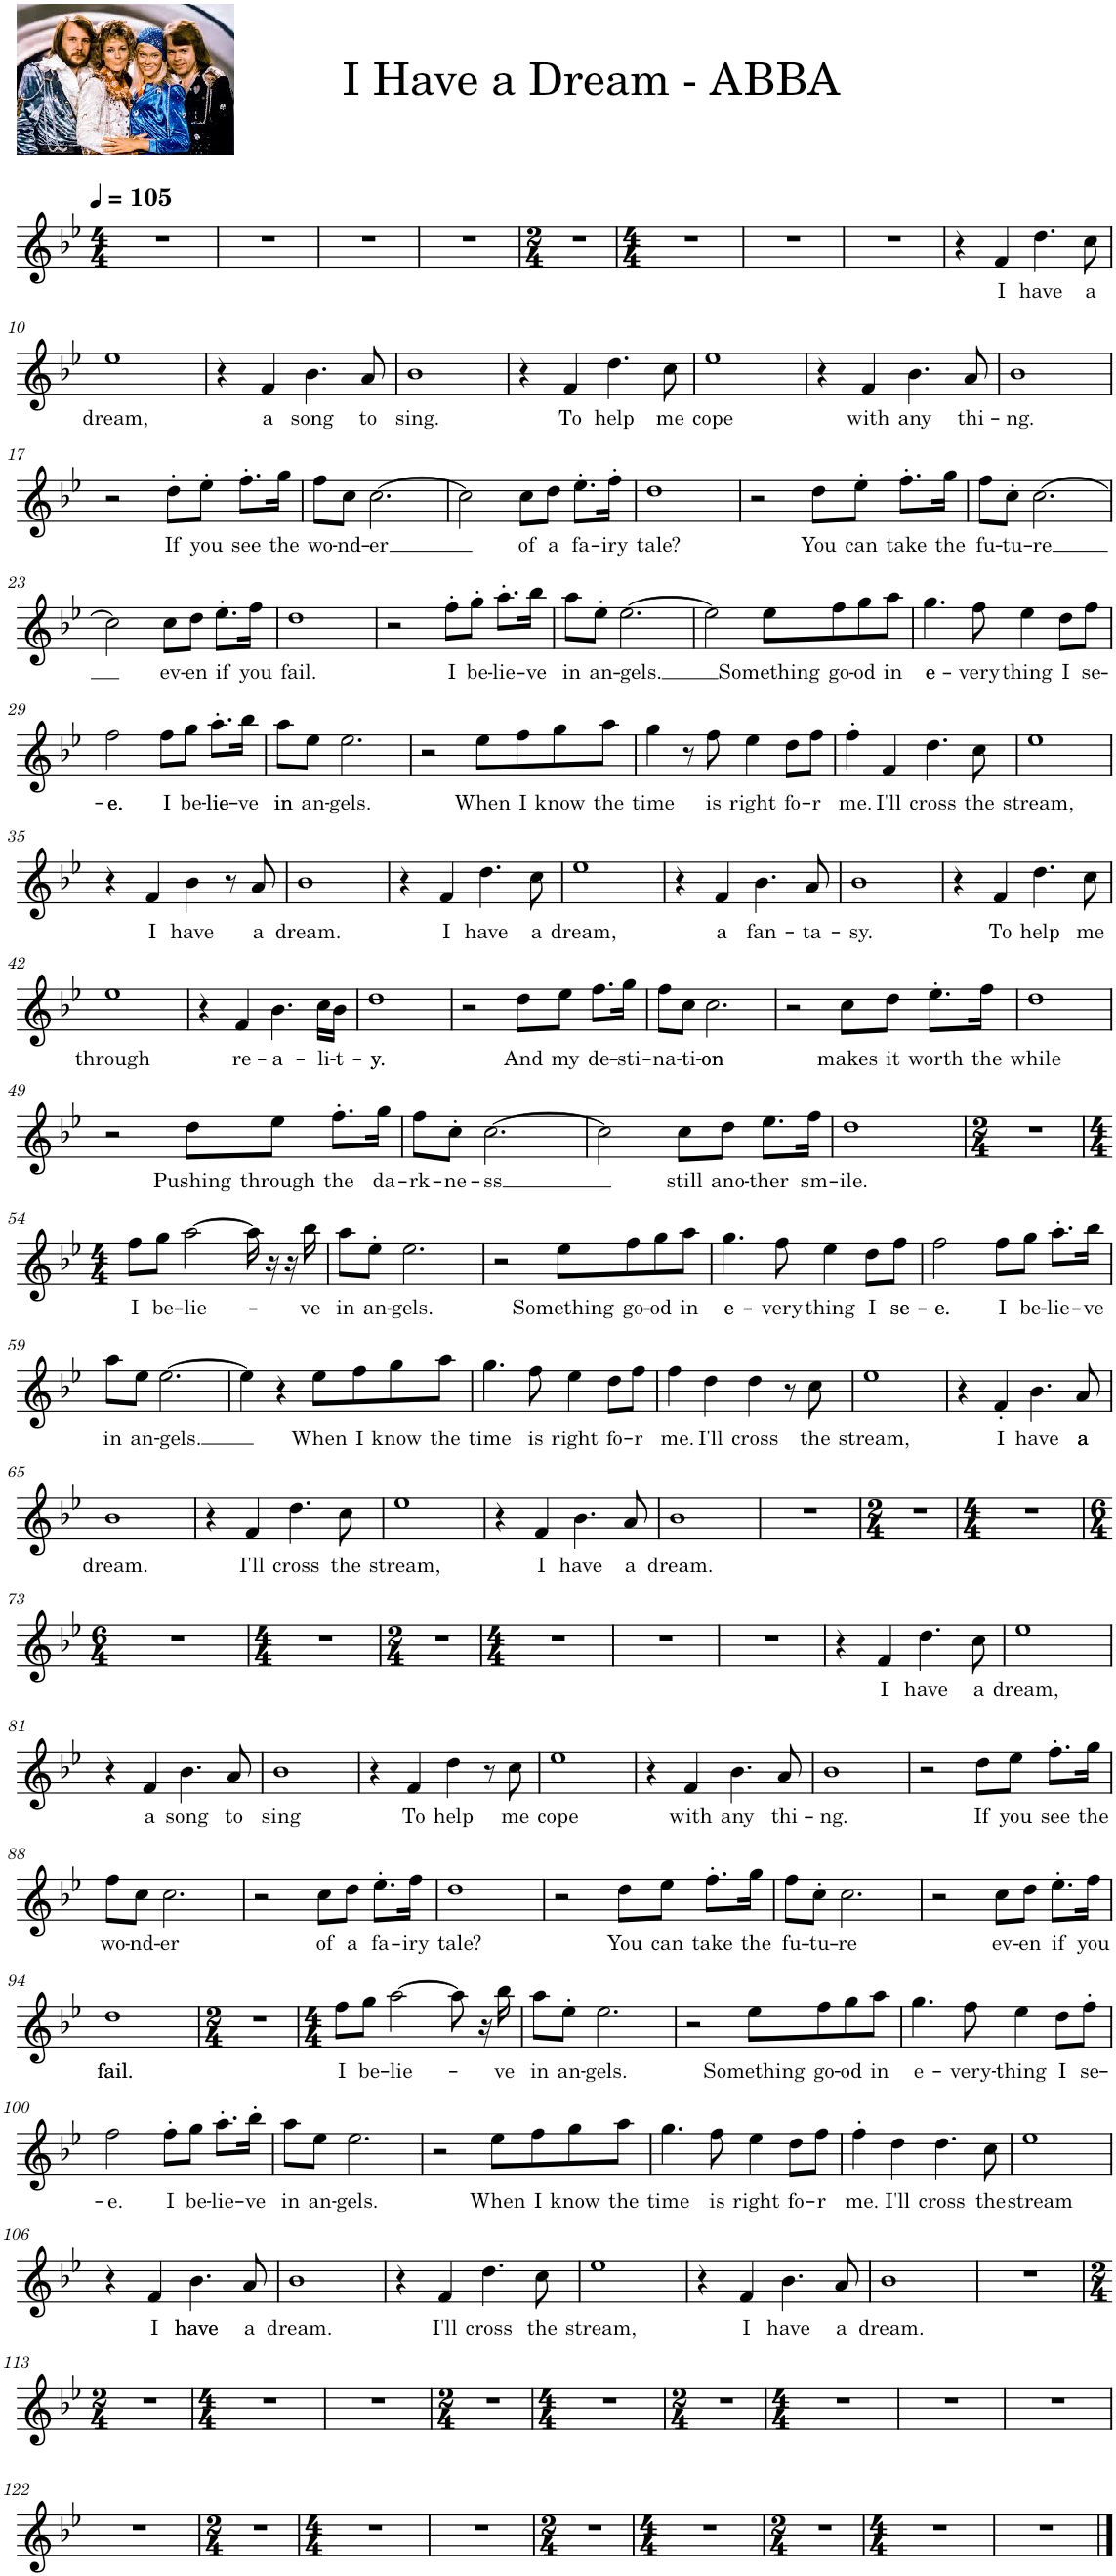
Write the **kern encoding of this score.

**kern	**kern	**kern	**kern	**kern	**kern	**kern	**kern	**kern	**text	**kern	**kern
*part10	*part9	*part8	*part7	*part7	*part6	*part5	*part4	*part3	*part3	*part2	*part1
*staff11	*staff10	*staff9	*staff8	*staff7	*staff6	*staff5	*staff4	*staff3	*staff3	*staff2	*staff1
*I"Acoustic Guitar	*I"Pad Synthesiser	*I"Soprano	*I"Voice	*	*I"Strings	*I"Sitar	*I"Acoustic Guitar	*I"Effect Synthesiser	*	*I"Acoustic Guitar	*I"Fretless Electric Bass
*I'Guit.	*I'Synth.	*I'S.	*I'Vo.	*	*I'St.	*I'Si.	*I'Guit.	*I'Synth.	*	*I'Guit.	*I'Frtl. El. B.
*stria5	*stria5	*stria5	*stria5	*stria5	*stria5	*stria5	*stria5	*	*	*stria5	*stria5
*clefGv2	*clefG2	*clefG2	*clefG2	*clefG2	*clefG2	*clefG2	*clefGv2	*clefG2	*	*clefGv2	*clefF4
*	*	*	*	*	*	*	*	*	*	*	*Trd7c12
*k[b-e-]	*k[b-e-]	*k[b-e-]	*k[b-e-]	*k[b-e-]	*k[b-e-]	*k[b-e-]	*k[b-e-]	*k[b-e-]	*	*k[b-e-]	*k[b-e-]
*M4/4	*M4/4	*M4/4	*M4/4	*M4/4	*M4/4	*M4/4	*M4/4	*M4/4	*	*M4/4	*M4/4
*MM105	*MM105	*MM105	*MM105	*MM105	*MM105	*MM105	*MM105	*MM105	*	*MM105	*MM105
=1	=1	=1	=1	=1	=1	=1	=1	=1	=1	=1	=1
1r	1r	1r	1r	1r	1r	1r	1r	1r	.	1r	1r
=2	=2	=2	=2	=2	=2	=2	=2	=2	=2	=2	=2
1r	1r	1r	1r	1r	1r	1r	1r	1r	.	1r	1r
=3	=3	=3	=3	=3	=3	=3	=3	=3	=3	=3	=3
1r	1r	1r	1r	1r	1r	8r	8r	1r	.	4r	1r
.	.	.	.	.	.	8ee-' 8ff'	4BB- 4F 4B- 4e- 4f 4b-	.	.	.	.
.	.	.	.	.	.	8ee-'\ 8ff'\L	.	.	.	4BB- 4F 4B- 4e- 4f 4b-	.
.	.	.	.	.	.	8ee-'\ 8ff'\J	[8BB- [8F [8B- [8e- [8f [8b-	.	.	.	.
.	.	.	.	.	.	8ee-'\ 8ff'\L	16BB-] 16F] 16B-] 16e-] 16f] 16b-]	.	.	4BB- 4F 4B- 4e- 4f	.
.	.	.	.	.	.	.	16r	.	.	.	.
.	.	.	.	.	.	8ee-'\ 8ff'\J	4BB- 4F 4B- 4e- 4f	.	.	.	.
.	.	.	.	.	.	8ee-'\ 8ff'\L	.	.	.	4BB- 4F 4B- 4e- 4f 4b-	.
.	.	.	.	.	.	8ee-'\ 8ff'\J	[8BB- [8F [8B- [8e- [8f [8b-	.	.	.	.
=4	=4	=4	=4	=4	=4	=4	=4	=4	=4	=4	=4
*	*	*	*	*	*	*^	*	*	*	*	*
1r	1r	1r	1r	1r	1r	8ee-'\ 8ff'\L	8r	8BB-] 8F] 8B-] 8e-] 8f] 8b-]	1r	.	4BB- 4F 4B- 4e- 4f 4b-	1r
.	.	.	.	.	.	8dd'\ 8ff'\J	16r	4BB- 4F 4B- 4e- 4f 4b-	.	.	.	.
.	.	.	.	.	.	.	32r	.	.	.	.	.
.	.	.	.	.	.	.	[32ee-	.	.	.	.	.
.	.	.	.	.	.	8dd'\ 8ff'\L	32ee-]	.	.	.	4BB- 4F 4B- 4d 4f 4b-	.
.	.	.	.	.	.	.	32r	.	.	.	.	.
.	.	.	.	.	.	.	16r	.	.	.	.	.
.	.	.	.	.	.	8cc'\ 8ee-'\J	16r	[8BB- [8F [8B- [8d [8f [8b-	.	.	.	.
.	.	.	.	.	.	.	32r	.	.	.	.	.
.	.	.	.	.	.	.	[32dd	.	.	.	.	.
.	.	.	.	.	.	8cc'\ 8ee-'\L	32dd]	16BB-] 16F] 16B-] 16d] 16f] 16b-]	.	.	4BB- 4F 4B- 4d 4f	.
.	.	.	.	.	.	.	32r	.	.	.	.	.
.	.	.	.	.	.	.	16r	16r	.	.	.	.
.	.	.	.	.	.	8b-'\ 8dd'\J	16r	4BB- 4F 4B- 4d 4f	.	.	.	.
.	.	.	.	.	.	.	32r	.	.	.	.	.
.	.	.	.	.	.	.	[32cc	.	.	.	.	.
.	.	.	.	.	.	8b-'\ 8dd'\L	16cc]	.	.	.	4BB- 4F 4B- 4d 4f 4b-	.
.	.	.	.	.	.	.	16r	.	.	.	.	.
.	.	.	.	.	.	8a'\ 8cc'\J	8r	[8BB- [8F [8B- [8d [8f [8b-	.	.	.	.
*	*	*	*	*	*	*v	*v	*	*	*	*	*
=5	=5	=5	=5	=5	=5	=5	=5	=5	=5	=5	=5
*M2/4	*M2/4	*M2/4	*M2/4	*M2/4	*M2/4	*M2/4	*M2/4	*M2/4	*	*M2/4	*M2/4
*	*	*	*	*	*	*^	*	*	*	*	*
*	*	*	*	*	*	*	*^	*	*	*	*	*
2r	2r	2r	2r	2r	2r	128r	4b-'	128r	8BB-] 8F] 8B-] 8d] 8f] 8b-]	2r	.	4BB- 4F 4B- 4e- 4f 4b-	2r
.	.	.	.	.	.	[64.cc\KLLL	.	[64.a/KKLL	.	.	.	.	.
.	.	.	.	.	.	32cc\JJJ]	.	16.a/]	.	.	.	.	.
.	.	.	.	.	.	16r	.	.	.	.	.	.	.
.	.	.	.	.	.	8r	.	16.g'/ 16.b-'/JJ	4BB- 4F 4B- 4e- 4f 4b-	.	.	.	.
*	*	*	*	*	*	*	*	*Xbrackettup	*	*	*	*	*
.	.	.	.	.	.	.	.	48r	.	.	.	.	.
.	.	.	.	.	.	.	.	96a	.	.	.	.	.
.	.	.	.	.	.	4r	4r	8g'/ 8b-'/L	.	.	.	4BB- 4F 4B- 4e- 4f 4b-	.
.	.	.	.	.	.	.	.	8f'/ 8a'/J	[8BB- [8F [8B- [8e- [8f [8b-	.	.	.	.
*	*	*	*	*	*	*v	*v	*v	*	*	*	*	*
=6	=6	=6	=6	=6	=6	=6	=6	=6	=6	=6	=6
*M4/4	*M4/4	*M4/4	*M4/4	*M4/4	*M4/4	*M4/4	*M4/4	*M4/4	*	*M4/4	*M4/4
1r	1r	1r	1r	1r	1r	[1f [1a	8BB-] 8F] 8B-] 8e-] 8f] 8b-]	1r	.	4C 4F 4c 4e- 4a	1r
.	.	.	.	.	.	.	4C 4F 4c 4e- 4a	.	.	.	.
.	.	.	.	.	.	.	.	.	.	4C 4F 4c 4e- 4a	.
.	.	.	.	.	.	.	[8C [8F [8c [8e- [8a	.	.	.	.
.	.	.	.	.	.	.	16C] 16F] 16c] 16e-] 16a]	.	.	4C 4F 4c 4e- 4a	.
.	.	.	.	.	.	.	16r	.	.	.	.
.	.	.	.	.	.	.	4C 4F 4c 4e- 4a	.	.	.	.
.	.	.	.	.	.	.	.	.	.	4C 4F 4c 4e- 4a	.
.	.	.	.	.	.	.	[8C [8F [8c [8e- [8a	.	.	.	.
=7	=7	=7	=7	=7	=7	=7	=7	=7	=7	=7	=7
1r	1r	1r	1r	1r	1r	4f] 4a]	8C] 8F] 8c] 8e-] 8a]	1r	.	4C 4F 4c 4e- 4a	1r
.	.	.	.	.	.	.	4C 4F 4c 4e- 4a	.	.	.	.
.	.	.	.	.	.	4r	.	.	.	4C 4F 4c 4e- 4a	.
.	.	.	.	.	.	.	[8C [8F [8c [8e- [8a	.	.	.	.
.	.	.	.	.	.	8g\ 8b-\L	16C] 16F] 16c] 16e-] 16a]	.	.	4C 4F 4c 4e- 4a	.
.	.	.	.	.	.	.	16r	.	.	.	.
.	.	.	.	.	.	8b-\ 8dd\J	4C 4F 4c 4e- 4a	.	.	.	.
.	.	.	.	.	.	8a'\ 8cc'\L	.	.	.	4C 4F 4c 4e- 4a	.
.	.	.	.	.	.	16a'\ 16cc'\L	[8C [8F [8c [8e- [8a	.	.	.	.
.	.	.	.	.	.	16b-'\ 16ee-'\JJ	.	.	.	.	.
=8	=8	=8	=8	=8	=8	=8	=8	=8	=8	=8	=8
1r	1r	1r	1r	1r	1r	1b- 1dd	8C] 8F] 8c] 8e-] 8a]	1r	.	4BB- 4F 4B- 4d 4b-	1r
.	.	.	.	.	.	.	4BB- 4F 4B- 4d 4b-	.	.	.	.
.	.	.	.	.	.	.	.	.	.	4BB- 4F 4B- 4d 4b-	.
.	.	.	.	.	.	.	[8BB- [8F [8B- [8d [8b-	.	.	.	.
.	.	.	.	.	.	.	16BB-] 16F] 16B-] 16d] 16b-]	.	.	4BB- 4F 4B- 4d 4b-	.
.	.	.	.	.	.	.	16r	.	.	.	.
.	.	.	.	.	.	.	4BB- 4F 4B- 4d 4b-	.	.	.	.
.	.	.	.	.	.	.	.	.	.	4BB- 4F 4B- 4d 4b-	.
.	.	.	.	.	.	.	[8BB- [8F [8B- [8d [8b-	.	.	.	.
=9	=9	=9	=9	=9	=9	=9	=9	=9	=9	=9	=9
1r	1r	1r	1r	1r	1r	1r	8BB-] 8F] 8B-] 8d] 8b-]	4r	.	4BB- 4F 4B- 4d 4b-	1r
.	.	.	.	.	.	.	4BB- 4F 4B- 4d 4b-	.	.	.	.
!	!	!	!	!	!	!	!	!	!LO:LY:b	!	!
.	.	.	.	.	.	.	.	4f/	I	4BB- 4F 4B- 4d 4b-	.
.	.	.	.	.	.	.	[8BB- [8F [8B- [8d [8b-	.	.	.	.
!	!	!	!	!	!	!	!	!	!LO:LY:b	!	!
.	.	.	.	.	.	.	16BB-] 16F] 16B-] 16d] 16b-]	4.dd\	have	4BB- 4F 4B- 4d 4b-	.
.	.	.	.	.	.	.	16r	.	.	.	.
.	.	.	.	.	.	.	4BB- 4F 4B- 4d 4b-	.	.	.	.
.	.	.	.	.	.	.	.	.	.	4BB- 4F 4B- 4d 4b-	.
!	!	!	!	!	!	!	!	!	!LO:LY:b	!	!
.	.	.	.	.	.	.	[8BB- [8F [8B- [8d [8b-	8cc\	a	.	.
!!LO:LB:g=z
=10	=10	=10	=10	=10	=10	=10	=10	=10	=10	=10	=10
!	!	!	!	!	!	!	!	!	!LO:LY:b	!	!
1r	1r	1r	1r	1r	1r	1r	8BB-] 8F] 8B-] 8d] 8b-]	1ee-	dream,	4C 4F 4c 4e- 4a	1r
.	.	.	.	.	.	.	4C 4F 4c 4e- 4a	.	.	.	.
.	.	.	.	.	.	.	.	.	.	4C 4F 4c 4e- 4a	.
.	.	.	.	.	.	.	[8C [8F [8c [8e- [8a	.	.	.	.
.	.	.	.	.	.	.	16C] 16F] 16c] 16e-] 16a]	.	.	4C 4F 4c 4e- 4a	.
.	.	.	.	.	.	.	16r	.	.	.	.
.	.	.	.	.	.	.	4C 4F 4c 4e- 4a	.	.	.	.
.	.	.	.	.	.	.	.	.	.	4C 4F 4c 4e- 4a	.
.	.	.	.	.	.	.	[8C [8F [8c [8e- [8a	.	.	.	.
=11	=11	=11	=11	=11	=11	=11	=11	=11	=11	=11	=11
1r	1r	1r	1r	1r	1r	1r	8C] 8F] 8c] 8e-] 8a]	4r	.	4C 4F 4c 4e- 4a	1r
.	.	.	.	.	.	.	4C 4F 4c 4e- 4a	.	.	.	.
!	!	!	!	!	!	!	!	!	!LO:LY:b	!	!
.	.	.	.	.	.	.	.	4f/	a	4C 4F 4c 4e- 4a	.
.	.	.	.	.	.	.	[8C [8F [8c [8e- [8a	.	.	.	.
!	!	!	!	!	!	!	!	!	!LO:LY:b	!	!
.	.	.	.	.	.	.	16C] 16F] 16c] 16e-] 16a]	4.b-\	song	4C 4F 4c 4e- 4a	.
.	.	.	.	.	.	.	16r	.	.	.	.
.	.	.	.	.	.	.	4C 4F 4c 4e- 4a	.	.	.	.
.	.	.	.	.	.	.	.	.	.	4F 4c 4e- 4a	.
!	!	!	!	!	!	!	!	!	!LO:LY:b	!	!
.	.	.	.	.	.	.	[8F [8c [8e- [8a	8a/	to	.	.
=12	=12	=12	=12	=12	=12	=12	=12	=12	=12	=12	=12
!	!	!	!	!	!	!	!	!	!LO:LY:b	!	!
1r	1r	1r	1r	1r	1r	1r	8F] 8c] 8e-] 8a]	1b-	sing.	4BB- 4F 4B- 4d 4b-	1r
.	.	.	.	.	.	.	4BB- 4F 4B- 4d 4b-	.	.	.	.
.	.	.	.	.	.	.	.	.	.	4BB- 4F 4B- 4d 4b-	.
.	.	.	.	.	.	.	[8BB- [8F [8B- [8d [8b-	.	.	.	.
.	.	.	.	.	.	.	16BB-] 16F] 16B-] 16d] 16b-]	.	.	4BB- 4F 4B- 4d	.
.	.	.	.	.	.	.	16r	.	.	.	.
.	.	.	.	.	.	.	4BB- 4F 4B- 4d	.	.	.	.
.	.	.	.	.	.	.	.	.	.	4BB- 4F 4B- 4d 4b-	.
.	.	.	.	.	.	.	[8BB- [8F [8B- [8d [8b-	.	.	.	.
=13	=13	=13	=13	=13	=13	=13	=13	=13	=13	=13	=13
1r	1r	1r	1r	1r	1r	1r	8BB-] 8F] 8B-] 8d] 8b-]	4r	.	4BB- 4F 4B- 4d 4b-	1r
.	.	.	.	.	.	.	4BB- 4F 4B- 4d 4b-	.	.	.	.
!	!	!	!	!	!	!	!	!	!LO:LY:b	!	!
.	.	.	.	.	.	.	.	4f/	To	4BB- 4F 4B- 4d 4b-	.
.	.	.	.	.	.	.	[8BB- [8F [8B- [8d [8b-	.	.	.	.
!	!	!	!	!	!	!	!	!	!LO:LY:b	!	!
.	.	.	.	.	.	.	16BB-] 16F] 16B-] 16d] 16b-]	4.dd\	help	4BB- 4F 4B- 4d 4b-	.
.	.	.	.	.	.	.	16r	.	.	.	.
.	.	.	.	.	.	.	4BB- 4F 4B- 4d 4b-	.	.	.	.
.	.	.	.	.	.	.	.	.	.	4BB- 4F 4B- 4d 4b-	.
!	!	!	!	!	!	!	!	!	!LO:LY:b	!	!
.	.	.	.	.	.	.	[8BB- [8F [8B- [8d [8b-	8cc\	me	.	.
=14	=14	=14	=14	=14	=14	=14	=14	=14	=14	=14	=14
!	!	!	!	!	!	!	!	!	!LO:LY:b	!	!
1r	1r	1r	1r	1r	1r	1r	8BB-] 8F] 8B-] 8d] 8b-]	1ee-	cope	4C 4F 4c 4e- 4a	1r
.	.	.	.	.	.	.	4C 4F 4c 4e- 4a	.	.	.	.
.	.	.	.	.	.	.	.	.	.	4C 4F 4c 4e- 4a	.
.	.	.	.	.	.	.	[8C [8F [8c [8e- [8a	.	.	.	.
.	.	.	.	.	.	.	16C] 16F] 16c] 16e-] 16a]	.	.	4C 4F 4c 4e- 4a	.
.	.	.	.	.	.	.	16r	.	.	.	.
.	.	.	.	.	.	.	4C 4F 4c 4e- 4a	.	.	.	.
.	.	.	.	.	.	.	.	.	.	4C 4F 4c 4e- 4a	.
.	.	.	.	.	.	.	[8C [8F [8c [8e- [8a	.	.	.	.
=15	=15	=15	=15	=15	=15	=15	=15	=15	=15	=15	=15
1r	1r	1r	1r	1r	1r	1r	8C] 8F] 8c] 8e-] 8a]	4r	.	4C 4F 4c 4e- 4a	1r
.	.	.	.	.	.	.	4C 4F 4c 4e- 4a	.	.	.	.
!	!	!	!	!	!	!	!	!	!LO:LY:b	!	!
.	.	.	.	.	.	.	.	4f/	with	4C 4F 4c 4e- 4a	.
.	.	.	.	.	.	.	[8C [8F [8c [8e- [8a	.	.	.	.
!	!	!	!	!	!	!	!	!	!LO:LY:b	!	!
.	.	.	.	.	.	.	16C] 16F] 16c] 16e-] 16a]	4.b-\	any	4C 4F 4c 4e- 4a	.
.	.	.	.	.	.	.	16r	.	.	.	.
.	.	.	.	.	.	.	4C 4F 4c 4e- 4a	.	.	.	.
.	.	.	.	.	.	.	.	.	.	4C 4F 4c 4e- 4a	.
!	!	!	!	!	!	!	!	!	!LO:LY:b	!	!
.	.	.	.	.	.	.	[8C [8F [8c [8e- [8a	8a/	thi-	.	.
=16	=16	=16	=16	=16	=16	=16	=16	=16	=16	=16	=16
!	!	!	!	!	!	!	!	!	!LO:LY:b	!	!
1r	1r	1r	1r	1r	1r	1r	8C] 8F] 8c] 8e-] 8a]	1b-	-ng.	4BB- 4F 4B- 4d 4b-	1r
.	.	.	.	.	.	.	4BB- 4F 4B- 4d 4b-	.	.	.	.
.	.	.	.	.	.	.	.	.	.	4BB- 4F 4B- 4d 4b-	.
.	.	.	.	.	.	.	[8BB- [8F [8B- [8d [8b-	.	.	.	.
.	.	.	.	.	.	.	16BB-] 16F] 16B-] 16d] 16b-]	.	.	4BB- 4F 4B- 4d 4b-	.
.	.	.	.	.	.	.	16r	.	.	.	.
.	.	.	.	.	.	.	4BB- 4F 4B- 4d 4b-	.	.	.	.
.	.	.	.	.	.	.	.	.	.	4BB- 4F 4B- 4d 4b-	.
.	.	.	.	.	.	.	[8BB- [8F [8B- [8d [8b-	.	.	.	.
!!LO:LB:g=z
=17	=17	=17	=17	=17	=17	=17	=17	=17	=17	=17	=17
1r	1r	1r	1r	1r	1r	1r	8BB-] 8F] 8B-] 8d] 8b-]	2r	.	4BB- 4F 4B- 4d 4b-	1r
.	.	.	.	.	.	.	4BB- 4F 4B- 4d 4b-	.	.	.	.
.	.	.	.	.	.	.	.	.	.	4BB- 4F 4B- 4d 4b-	.
.	.	.	.	.	.	.	[8BB- [8F [8B- [8d [8b-	.	.	.	.
!	!	!	!	!	!	!	!	!	!LO:LY:b	!	!
.	.	.	.	.	.	.	16BB-] 16F] 16B-] 16d] 16b-]	8dd'\L	If	4BB- 4F 4B- 4d 4b-	.
.	.	.	.	.	.	.	16r	.	.	.	.
!	!	!	!	!	!	!	!	!	!LO:LY:b	!	!
.	.	.	.	.	.	.	4BB- 4F 4B- 4d 4b-	8ee-'\J	you	.	.
!	!	!	!	!	!	!	!	!	!LO:LY:b	!	!
.	.	.	.	.	.	.	.	8.ff'\L	see	4BB- 4F 4B- 4d 4b-	.
.	.	.	.	.	.	.	[8BB- [8F [8B- [8d [8b-	.	.	.	.
!	!	!	!	!	!	!	!	!	!LO:LY:b	!	!
.	.	.	.	.	.	.	.	16gg\Jk	the	.	.
=18	=18	=18	=18	=18	=18	=18	=18	=18	=18	=18	=18
!	!	!	!	!	!	!	!	!	!LO:LY:b	!	!
1r	1r	1r	1r	1r	1r	1r	8BB-] 8F] 8B-] 8d] 8b-]	8ff\L	wo-	4C 4F 4c 4e- 4a	1r
!	!	!	!	!	!	!	!	!	!LO:LY:b	!	!
.	.	.	.	.	.	.	4C 4F 4c 4e- 4a	8cc\J	-nd-	.	.
!	!	!	!	!	!	!	!	!	!LO:LY:b	!	!
.	.	.	.	.	.	.	.	[2.cc\	-er	4C 4F 4c 4e- 4a	.
.	.	.	.	.	.	.	[8C [8F [8c [8e- [8a	.	.	.	.
.	.	.	.	.	.	.	16C] 16F] 16c] 16e-] 16a]	.	.	4C 4F 4c 4e- 4a	.
.	.	.	.	.	.	.	16r	.	.	.	.
.	.	.	.	.	.	.	4C 4F 4c 4e- 4a	.	.	.	.
.	.	.	.	.	.	.	.	.	.	4C 4F 4c 4e- 4a	.
.	.	.	.	.	.	.	[8C [8F [8c [8e- [8a	.	.	.	.
=19	=19	=19	=19	=19	=19	=19	=19	=19	=19	=19	=19
1r	1r	1r	1r	1r	1r	1r	8C] 8F] 8c] 8e-] 8a]	2cc\]	.	4C 4F 4c 4e- 4a	1r
.	.	.	.	.	.	.	4C 4F 4c 4e- 4a	.	.	.	.
.	.	.	.	.	.	.	.	.	.	4C 4F 4c 4e- 4a	.
.	.	.	.	.	.	.	[8C [8F [8c [8e- [8a	.	.	.	.
!	!	!	!	!	!	!	!	!	!LO:LY:b	!	!
.	.	.	.	.	.	.	16C] 16F] 16c] 16e-] 16a]	8cc\L	of	4C 4F 4c 4e- 4a	.
.	.	.	.	.	.	.	16r	.	.	.	.
!	!	!	!	!	!	!	!	!	!LO:LY:b	!	!
.	.	.	.	.	.	.	4C 4F 4c 4e- 4a	8dd\J	a	.	.
!	!	!	!	!	!	!	!	!	!LO:LY:b	!	!
.	.	.	.	.	.	.	.	8.ee-'\L	fa-	4C 4F 4c 4e- 4a	.
.	.	.	.	.	.	.	[8C [8F [8c [8e- [8a	.	.	.	.
!	!	!	!	!	!	!	!	!	!LO:LY:b	!	!
.	.	.	.	.	.	.	.	16ff'\Jk	-iry	.	.
=20	=20	=20	=20	=20	=20	=20	=20	=20	=20	=20	=20
!	!	!	!	!	!	!	!	!	!LO:LY:b	!	!
1r	1r	1r	1r	1r	1r	1r	8C] 8F] 8c] 8e-] 8a]	1dd	tale?	4BB- 4F 4B- 4d 4b-	1r
.	.	.	.	.	.	.	4BB- 4F 4B- 4d 4b-	.	.	.	.
.	.	.	.	.	.	.	.	.	.	4BB- 4F 4B- 4d 4b-	.
.	.	.	.	.	.	.	[8BB- [8F [8B- [8d [8b-	.	.	.	.
.	.	.	.	.	.	.	16BB-] 16F] 16B-] 16d] 16b-]	.	.	4BB- 4F 4B- 4d 4b-	.
.	.	.	.	.	.	.	16r	.	.	.	.
.	.	.	.	.	.	.	4BB- 4F 4B- 4d 4b-	.	.	.	.
.	.	.	.	.	.	.	.	.	.	4BB- 4F 4B- 4d 4b-	.
.	.	.	.	.	.	.	[8BB- [8F [8B- [8d [8b-	.	.	.	.
=21	=21	=21	=21	=21	=21	=21	=21	=21	=21	=21	=21
1r	1r	1r	1r	1r	1r	1r	8BB-] 8F] 8B-] 8d] 8b-]	2r	.	4BB- 4F 4B- 4d 4b-	1r
.	.	.	.	.	.	.	4BB- 4F 4B- 4d 4b-	.	.	.	.
.	.	.	.	.	.	.	.	.	.	4BB- 4F 4B- 4d 4b-	.
.	.	.	.	.	.	.	[8BB- [8F [8B- [8d [8b-	.	.	.	.
!	!	!	!	!	!	!	!	!	!LO:LY:b	!	!
.	.	.	.	.	.	.	16BB-] 16F] 16B-] 16d] 16b-]	8dd\L	You	4BB- 4F 4B- 4d 4b-	.
.	.	.	.	.	.	.	16r	.	.	.	.
!	!	!	!	!	!	!	!	!	!LO:LY:b	!	!
.	.	.	.	.	.	.	4BB- 4F 4B- 4d 4b-	8ee-'\J	can	.	.
!	!	!	!	!	!	!	!	!	!LO:LY:b	!	!
.	.	.	.	.	.	.	.	8.ff'\L	take	4BB- 4F 4B- 4d	.
.	.	.	.	.	.	.	[8BB- [8F [8B- [8d	.	.	.	.
!	!	!	!	!	!	!	!	!	!LO:LY:b	!	!
.	.	.	.	.	.	.	.	16gg\Jk	the	.	.
=22	=22	=22	=22	=22	=22	=22	=22	=22	=22	=22	=22
!	!	!	!	!	!	!	!	!	!LO:LY:b	!	!
1r	1r	1r	1r	1r	1r	1r	8BB-] 8F] 8B-] 8d]	8ff\L	fu-	4C 4F 4c 4e- 4a	1r
!	!	!	!	!	!	!	!	!	!LO:LY:b	!	!
.	.	.	.	.	.	.	4C 4F 4c 4e- 4a	8cc'\J	-tu-	.	.
!	!	!	!	!	!	!	!	!	!LO:LY:b	!	!
.	.	.	.	.	.	.	.	[2.cc\	-re	4C 4F 4c 4e- 4a	.
.	.	.	.	.	.	.	[8C [8F [8c [8e- [8a	.	.	.	.
.	.	.	.	.	.	.	16C] 16F] 16c] 16e-] 16a]	.	.	4C 4F 4c 4e- 4a	.
.	.	.	.	.	.	.	16r	.	.	.	.
.	.	.	.	.	.	.	4C 4F 4c 4e- 4a	.	.	.	.
.	.	.	.	.	.	.	.	.	.	4C 4F 4c 4e- 4a	.
.	.	.	.	.	.	.	[8C [8F [8c [8e- [8a	.	.	.	.
!!LO:LB:g=z
=23	=23	=23	=23	=23	=23	=23	=23	=23	=23	=23	=23
1r	1r	1r	1r	1r	1r	1r	8C] 8F] 8c] 8e-] 8a]	2cc\]	.	4C 4F 4c 4e- 4a	1r
.	.	.	.	.	.	.	4C 4F 4c 4e- 4a	.	.	.	.
.	.	.	.	.	.	.	.	.	.	4C 4F 4c 4e- 4a	.
.	.	.	.	.	.	.	[8C [8F [8c [8e- [8a	.	.	.	.
!	!	!	!	!	!	!	!	!	!LO:LY:b	!	!
.	.	.	.	.	.	.	16C] 16F] 16c] 16e-] 16a]	8cc\L	ev-	4C 4F 4c 4e- 4a	.
.	.	.	.	.	.	.	16r	.	.	.	.
!	!	!	!	!	!	!	!	!	!LO:LY:b	!	!
.	.	.	.	.	.	.	4C 4F 4c 4e- 4a	8dd\J	-en	.	.
!	!	!	!	!	!	!	!	!	!LO:LY:b	!	!
.	.	.	.	.	.	.	.	8.ee-'\L	if	4C 4F 4c 4e- 4a	.
.	.	.	.	.	.	.	[8C [8F [8c [8e- [8a	.	.	.	.
!	!	!	!	!	!	!	!	!	!LO:LY:b	!	!
.	.	.	.	.	.	.	.	16ff\Jk	you	.	.
=24	=24	=24	=24	=24	=24	=24	=24	=24	=24	=24	=24
!	!	!	!	!	!	!	!	!	!LO:LY:b	!	!
1r	1r	1r	1r	1r	1r	1r	8C] 8F] 8c] 8e-] 8a]	1dd	fail.	4BB- 4F 4B- 4d 4b-	1r
.	.	.	.	.	.	.	4BB- 4F 4B- 4d 4b-	.	.	.	.
.	.	.	.	.	.	.	.	.	.	4BB- 4F 4B- 4d 4b-	.
.	.	.	.	.	.	.	[8BB- [8F [8B- [8d [8b-	.	.	.	.
.	.	.	.	.	.	.	16BB-] 16F] 16B-] 16d] 16b-]	.	.	4BB- 4F 4B- 4d 4b-	.
.	.	.	.	.	.	.	16r	.	.	.	.
.	.	.	.	.	.	.	4BB- 4F 4B- 4d 4b-	.	.	.	.
.	.	.	.	.	.	.	.	.	.	4BB- 4F 4B- 4d 4b-	.
.	.	.	.	.	.	.	[8BB- [8F [8B- [8d [8b-	.	.	.	.
=25	=25	=25	=25	=25	=25	=25	=25	=25	=25	=25	=25
1r	1r	1r	1r	1r	1r	1r	8BB-] 8F] 8B-] 8d] 8b-]	2r	.	4BB- 4F 4B- 4d 4b-	4r
.	.	.	.	.	.	.	4BB- 4F 4B- 4d 4b-	.	.	.	.
.	.	.	.	.	.	.	.	.	.	4BB- 4F 4B- 4d 4b-	4B-
.	.	.	.	.	.	.	[8BB- [8F [8B- [8d [8b-	.	.	.	.
!	!	!	!	!	!	!	!	!	!LO:LY:b	!	!
.	.	.	.	.	.	.	16BB-] 16F] 16B-] 16d] 16b-]	8ff'\L	I	4BB- 4F 4B- 4d	4A
.	.	.	.	.	.	.	16r	.	.	.	.
!	!	!	!	!	!	!	!	!	!LO:LY:b	!	!
.	.	.	.	.	.	.	4BB- 4F 4B- 4d	8gg'\J	be-	.	.
!	!	!	!	!	!	!	!	!	!LO:LY:b	!	!
.	.	.	.	.	.	.	.	8.aa'\L	-lie-	4BB- 4F 4B- 4d 4b-	4G
.	.	.	.	.	.	.	[8BB- [8F [8B- [8d [8b-	.	.	.	.
!	!	!	!	!	!	!	!	!	!LO:LY:b	!	!
.	.	.	.	.	.	.	.	16bb-\Jk	-ve	.	.
=26	=26	=26	=26	=26	=26	=26	=26	=26	=26	=26	=26
!	!	!	!	!	!	!	!	!	!LO:LY:b	!	!
1r	1r	1r	1r	1r	1r	2r	8BB-] 8F] 8B-] 8d] 8b-]	8aa\L	in	4C 4F 4c 4e- 4a	2F
!	!	!	!	!	!	!	!	!	!LO:LY:b	!	!
.	.	.	.	.	.	.	4C 4F 4c 4e- 4a	8ee-'\J	an-	.	.
!	!	!	!	!	!	!	!	!	!LO:LY:b	!	!
.	.	.	.	.	.	.	.	[2.ee-\	-gels.	4C 4F 4c 4e- 4a	.
.	.	.	.	.	.	.	[8C [8F [8c [8e- [8a	.	.	.	.
.	.	.	.	.	.	8f'/ 8a'/L	16C] 16F] 16c] 16e-] 16a]	.	.	4C 4F 4c 4e- 4a	2C
.	.	.	.	.	.	.	16r	.	.	.	.
.	.	.	.	.	.	8g'/ 8b-'/J	4C 4F 4c 4e- 4a	.	.	.	.
.	.	.	.	.	.	8a'\ 8cc'\L	.	.	.	4C 4F 4c 4e- 4a	.
.	.	.	.	.	.	16a'\ 16cc'\L	[8C [8F [8c [8e- [8a	.	.	.	.
.	.	.	.	.	.	16b-\ 16dd\JJ	.	.	.	.	.
=27	=27	=27	=27	=27	=27	=27	=27	=27	=27	=27	=27
1r	1r	1r	1r	1r	1r	2a 2cc	8C] 8F] 8c] 8e-] 8a]	2ee-\]	.	4C 4F 4c 4e- 4a	2F
.	.	.	.	.	.	.	4C 4F 4c 4e- 4a	.	.	.	.
.	.	.	.	.	.	.	.	.	.	4C 4F 4c 4e- 4a	.
.	.	.	.	.	.	.	[8C [8F [8c [8e- [8a	.	.	.	.
!	!	!	!	!	!	!	!	!	!LO:LY:b	!	!
.	.	.	.	.	.	2r	16C] 16F] 16c] 16e-] 16a]	8ee-\L	Something	4C 4F 4c 4e- 4a	4C'
.	.	.	.	.	.	.	16r	.	.	.	.
!	!	!	!	!	!	!	!	!	!LO:LY:b	!	!
.	.	.	.	.	.	.	4C 4F 4c 4e- 4a	8ff\	go-	.	.
!	!	!	!	!	!	!	!	!	!LO:LY:b	!	!
.	.	.	.	.	.	.	.	8gg\	-od	4C 4F 4c 4e- 4a	8F\L
!	!	!	!	!	!	!	!	!	!LO:LY:b	!	!
.	.	.	.	.	.	.	[8C [8F [8c [8e- [8a	8aa\J	in	.	8C\J
=28	=28	=28	=28	=28	=28	=28	=28	=28	=28	=28	=28
!	!	!	!	!	!	!	!	!	!LO:LY:b	!	!
1r	1r	1r	1r	1r	1r	1r	8C] 8F] 8c] 8e-] 8a]	4.gg\	e	4BB- 4G 4B- 4e- 4g	2E-
.	.	.	.	.	.	.	4BB- 4G 4B- 4e- 4g	.	.	.	.
.	.	.	.	.	.	.	.	.	.	4BB- 4G 4B- 4e- 4g	.
!	!	!	!	!	!	!	!	!	!LO:LY:b	!	!
.	.	.	.	.	.	.	[8BB- [8G [8B- [8e- [8g	8ff\	-very	.	.
!	!	!	!	!	!	!	!	!	!LO:LY:b	!	!
.	.	.	.	.	.	.	16BB-] 16G] 16B-] 16e-] 16g]	4ee-\	thing	4BB- 4G 4B- 4e- 4g	2BB-
.	.	.	.	.	.	.	16r	.	.	.	.
.	.	.	.	.	.	.	4BB- 4G 4B- 4e- 4g	.	.	.	.
!	!	!	!	!	!	!	!	!	!LO:LY:b	!	!
.	.	.	.	.	.	.	.	8dd\L	I	4BB- 4G 4B- 4e- 4g	.
!	!	!	!	!	!	!	!	!	!LO:LY:b	!	!
.	.	.	.	.	.	.	[8BB- [8G [8B- [8e- [8g	8ff\J	se-	.	.
!!LO:LB:g=z
=29	=29	=29	=29	=29	=29	=29	=29	=29	=29	=29	=29
!	!	!	!	!	!	!	!	!	!LO:LY:b	!	!
1r	1r	1r	1r	1r	1r	1r	8BB-] 8G] 8B-] 8e-] 8g]	2ff\	e.	4BB- 4F 4B- 4d 4f	4.BB-
.	.	.	.	.	.	.	4BB- 4F 4B- 4d 4f	.	.	.	.
.	.	.	.	.	.	.	.	.	.	4BB- 4F 4B- 4d 4f	.
.	.	.	.	.	.	.	[8BB- [8F [8B- [8d [8f	.	.	.	8BB-
!	!	!	!	!	!	!	!	!	!LO:LY:b	!	!
.	.	.	.	.	.	.	16BB-] 16F] 16B-] 16d] 16f]	8ff\L	I	4BB- 4F 4B- 4d 4f 4b-	4D
.	.	.	.	.	.	.	16r	.	.	.	.
!	!	!	!	!	!	!	!	!	!LO:LY:b	!	!
.	.	.	.	.	.	.	4BB- 4F 4B- 4d 4f 4b-	8gg\J	be-	.	.
!	!	!	!	!	!	!	!	!	!LO:LY:b	!	!
.	.	.	.	.	.	.	.	8.aa'\L	lie	4BB- 4F 4B- 4d 4f 4b-	4E-
.	.	.	.	.	.	.	[8BB- [8F [8B- [8d [8f [8b-	.	.	.	.
!	!	!	!	!	!	!	!	!	!LO:LY:b	!	!
.	.	.	.	.	.	.	.	16bb-\Jk	-ve	.	.
=30	=30	=30	=30	=30	=30	=30	=30	=30	=30	=30	=30
!	!	!	!	!	!	!	!	!	!LO:LY:b	!	!
1r	1r	1r	1r	1r	1r	2r	8BB-] 8F] 8B-] 8d] 8f] 8b-]	8aa\L	in	4C 4F 4c 4e- 4a	2F
!	!	!	!	!	!	!	!	!	!LO:LY:b	!	!
.	.	.	.	.	.	.	4C 4F 4c 4e- 4a	8ee-\J	an-	.	.
!	!	!	!	!	!	!	!	!	!LO:LY:b	!	!
.	.	.	.	.	.	.	.	2.ee-\	-gels.	4C 4F 4c 4e- 4a	.
.	.	.	.	.	.	.	[8C [8F [8c [8e- [8a	.	.	.	.
.	.	.	.	.	.	8f'/ 8a'/L	16C] 16F] 16c] 16e-] 16a]	.	.	4C 4F 4c 4e- 4a	2C
.	.	.	.	.	.	.	16r	.	.	.	.
.	.	.	.	.	.	8g'/ 8b-'/J	4C 4F 4c 4e- 4a	.	.	.	.
.	.	.	.	.	.	8a'\ 8cc'\L	.	.	.	4C 4F 4c 4e- 4a	.
.	.	.	.	.	.	16a'\ 16cc'\L	[8C [8F [8c [8e- [8a	.	.	.	.
.	.	.	.	.	.	16b-'\ 16dd'\JJ	.	.	.	.	.
=31	=31	=31	=31	=31	=31	=31	=31	=31	=31	=31	=31
1r	1r	1r	1r	1r	1r	2a 2cc	8C] 8F] 8c] 8e-] 8a]	2r	.	4C 4F 4c 4e- 4a	2F
.	.	.	.	.	.	.	4C 4F 4c 4e- 4a	.	.	.	.
.	.	.	.	.	.	.	.	.	.	4C 4F 4c 4e- 4a	.
.	.	.	.	.	.	.	[8C [8F [8c [8e- [8a	.	.	.	.
!	!	!	!	!	!	!	!	!	!LO:LY:b	!	!
.	.	.	.	.	.	2r	16C] 16F] 16c] 16e-] 16a]	8ee-\L	When	4C 4F 4c 4e- 4a	4C
.	.	.	.	.	.	.	16r	.	.	.	.
!	!	!	!	!	!	!	!	!	!LO:LY:b	!	!
.	.	.	.	.	.	.	4C 4F 4c 4e- 4a	8ff\	I	.	.
!	!	!	!	!	!	!	!	!	!LO:LY:b	!	!
.	.	.	.	.	.	.	.	8gg\	know	4C 4F 4c 4e- 4a	4F
!	!	!	!	!	!	!	!	!	!LO:LY:b	!	!
.	.	.	.	.	.	.	[8C [8F [8c [8e- [8a	8aa\J	the	.	.
=32	=32	=32	=32	=32	=32	=32	=32	=32	=32	=32	=32
!	!	!	!	!	!	!	!	!	!LO:LY:b	!	!
1r	1r	1r	1r	1r	1r	1r	8C] 8F] 8c] 8e-] 8a]	4gg\	time	4BB- 4G 4B- 4e- 4g	2E-
.	.	.	.	.	.	.	4BB- 4G 4B- 4e- 4g	.	.	.	.
.	.	.	.	.	.	.	.	8r	.	4BB- 4G 4B- 4e- 4g	.
!	!	!	!	!	!	!	!	!	!LO:LY:b	!	!
.	.	.	.	.	.	.	[8BB- [8G [8B- [8e- [8g	8ff\	is	.	.
!	!	!	!	!	!	!	!	!	!LO:LY:b	!	!
.	.	.	.	.	.	.	16BB-] 16G] 16B-] 16e-] 16g]	4ee-\	right	4BB- 4G 4B- 4e- 4g	4.BB-
.	.	.	.	.	.	.	16r	.	.	.	.
.	.	.	.	.	.	.	4BB- 4G 4B- 4e- 4g	.	.	.	.
!	!	!	!	!	!	!	!	!	!LO:LY:b	!	!
.	.	.	.	.	.	.	.	8dd\L	fo-	4BB- 4G 4B- 4e- 4g	.
!	!	!	!	!	!	!	!	!	!LO:LY:b	!	!
.	.	.	.	.	.	.	[8BB- [8G [8B- [8e- [8g	8ff\J	-r	.	8E-
=33	=33	=33	=33	=33	=33	=33	=33	=33	=33	=33	=33
!	!	!	!	!	!	!	!	!	!LO:LY:b	!	!
1r	1r	1r	1r	1r	1r	1r	8BB-] 8G] 8B-] 8e-] 8g]	4ff'\	me.	4BB- 4F 4B- 4d 4b-	4.BB-
.	.	.	.	.	.	.	4BB- 4F 4B- 4d 4b-	.	.	.	.
!	!	!	!	!	!	!	!	!	!LO:LY:b	!	!
.	.	.	.	.	.	.	.	4f/	I'll	4BB- 4F 4B- 4d 4b-	.
.	.	.	.	.	.	.	[8BB- [8F [8B- [8d [8b-	.	.	.	8BB-
!	!	!	!	!	!	!	!	!	!LO:LY:b	!	!
.	.	.	.	.	.	.	16BB-] 16F] 16B-] 16d] 16b-]	4.dd\	cross	4BB- 4F 4B- 4d	4AA
.	.	.	.	.	.	.	16r	.	.	.	.
.	.	.	.	.	.	.	4BB- 4F 4B- 4d	.	.	.	.
.	.	.	.	.	.	.	.	.	.	4BB- 4F 4B- 4d 4b-	4GG
!	!	!	!	!	!	!	!	!	!LO:LY:b	!	!
.	.	.	.	.	.	.	[8BB- [8F [8B- [8d [8b-	8cc\	the	.	.
=34	=34	=34	=34	=34	=34	=34	=34	=34	=34	=34	=34
!	!	!	!	!	!	!	!	!	!LO:LY:b	!	!
1r	1r	1r	1r	1r	1r	1r	8BB-] 8F] 8B-] 8d] 8b-]	1ee-	stream,	4C 4F 4c 4e- 4a	2FF
.	.	.	.	.	.	.	4C 4F 4c 4e- 4a	.	.	.	.
.	.	.	.	.	.	.	.	.	.	4C 4F 4c 4e- 4a	.
.	.	.	.	.	.	.	[8C [8F [8c [8e- [8a	.	.	.	.
.	.	.	.	.	.	.	16C] 16F] 16c] 16e-] 16a]	.	.	4C 4F 4c 4e- 4a	2C'
.	.	.	.	.	.	.	16r	.	.	.	.
.	.	.	.	.	.	.	4C 4F 4c 4e- 4a	.	.	.	.
.	.	.	.	.	.	.	.	.	.	4C 4F 4c 4e- 4a	.
.	.	.	.	.	.	.	[8C [8F [8c [8e- [8a	.	.	.	.
!!LO:LB:g=z
=35	=35	=35	=35	=35	=35	=35	=35	=35	=35	=35	=35
1r	1r	1r	1r	1r	1r	1r	4C] 4F] 4c] 4e-] 4a]	4r	.	1C 1F 1c 1e- 1a	1F
!	!	!	!	!	!	!	!	!	!LO:LY:b	!	!
.	.	.	.	.	.	.	4r	4f/	I	.	.
!	!	!	!	!	!	!	!	!	!LO:LY:b	!	!
.	.	.	.	.	.	.	2r	4b-\	have	.	.
.	.	.	.	.	.	.	.	8r	.	.	.
!	!	!	!	!	!	!	!	!	!LO:LY:b	!	!
.	.	.	.	.	.	.	.	8a/	a	.	.
=36	=36	=36	=36	=36	=36	=36	=36	=36	=36	=36	=36
!	!	!	!	!	!	!	!	!	!LO:LY:b	!	!
1r	1r	1r	1r	1r	[1B- [1d [1f	1r	8r	1b-	dream.	4BB-' 4F' 4B-' 4d' 4b-'	2BB-
.	.	.	.	.	.	.	8BB- 8F 8B- 8d 8b-	.	.	.	.
.	.	.	.	.	.	.	8r	.	.	4BB-' 4F' 4B-' 4d' 4b-'	.
.	.	.	.	.	.	.	8BB- 8F 8B- 8d 8b-	.	.	.	.
.	.	.	.	.	.	.	8r	.	.	4BB-' 4F' 4B-' 4d' 4b-'	2FF
.	.	.	.	.	.	.	8BB- 8F 8B- 8d 8b-	.	.	.	.
.	.	.	.	.	.	.	8r	.	.	4BB-' 4F' 4B-' 4d' 4b-'	.
.	.	.	.	.	.	.	8BB- 8F 8B- 8d 8b-	.	.	.	.
=37	=37	=37	=37	=37	=37	=37	=37	=37	=37	=37	=37
1r	1r	1r	4r	4r	1B-] 1d] 1f]	1r	8r	4r	.	4BB-' 4F' 4B-' 4d' 4b-'	2BB-
.	.	.	.	.	.	.	8BB- 8F 8B- 8d 8b-	.	.	.	.
!	!	!	!	!	!	!	!	!	!LO:LY:b	!	!
.	.	.	4b- 4dd	4ff	.	.	8r	4f/	I	4BB-' 4F' 4B-' 4d' 4b-'	.
.	.	.	.	.	.	.	8BB- 8F 8B- 8d 8b-	.	.	.	.
!	!	!	!	!	!	!	!	!	!LO:LY:b	!	!
.	.	.	4.b- 4.dd	4ff	.	.	8r	4.dd\	have	4BB-' 4F' 4B-' 4d' 4b-'	4D
.	.	.	.	.	.	.	8BB- 8F 8B- 8d 8b-	.	.	.	.
.	.	.	.	8r	.	.	8r	.	.	4BB-' 4F' 4B-' 4d' 4b-'	4E-
!	!	!	!	!	!	!	!	!	!LO:LY:b	!	!
.	.	.	8b-' 8dd'	8ff'	.	.	8BB- 8F 8B- 8d 8b-	8cc\	a	.	.
=38	=38	=38	=38	=38	=38	=38	=38	=38	=38	=38	=38
!	!	!	!	!	!	!	!	!	!LO:LY:b	!	!
4r	1r	1r	1cc 1ee-	1ff	[1A [1e- [1f	1r	8r	1ee-	dream,	4C' 4F' 4c' 4e-' 4a'	2F
.	.	.	.	.	.	.	8C 8F 8c 8e- 8a	.	.	.	.
8a'\ 8cc'\L	.	.	.	.	.	.	8r	.	.	4C' 4F' 4c' 4e-' 4a'	.
8a'\ 8cc'\J	.	.	.	.	.	.	8C 8F 8c 8e- 8a	.	.	.	.
8a\ 8cc\L	.	.	.	.	.	.	8r	.	.	4C' 4F' 4c' 4e-' 4a'	2C
8g'\ 8b-'\J	.	.	.	.	.	.	8C 8F 8c 8e- 8a	.	.	.	.
8g'\ 8b-'\L	.	.	.	.	.	.	8r	.	.	4C' 4F' 4c' 4e-' 4a'	.
8g'\ 8b-'\J	.	.	.	.	.	.	8C 8F 8c 8e- 8a	.	.	.	.
=39	=39	=39	=39	=39	=39	=39	=39	=39	=39	=39	=39
8g'\ 8b-'\L	1r	1r	4r	4r	1A] 1e-] 1f]	1r	8r	4r	.	4C' 4F' 4c' 4e-' 4a'	2F
8f'\ 8a'\J	.	.	.	.	.	.	8C 8F 8c 8e- 8a	.	.	.	.
!	!	!	!	!	!	!	!	!	!LO:LY:b	!	!
2.f 2.a	.	.	4cc 4ee-	4ff	.	.	8r	4f/	a	4C' 4F' 4c' 4e-' 4a'	.
.	.	.	.	.	.	.	8C 8F 8c 8e- 8a	.	.	.	.
!	!	!	!	!	!	!	!	!	!LO:LY:b	!	!
.	.	.	4.cc 4.ee-	4ff	.	.	8r	4.b-\	fan-	4C' 4F' 4c' 4e-' 4a'	2C
.	.	.	.	.	.	.	8C 8F 8c 8e- 8a	.	.	.	.
.	.	.	.	8r	.	.	8r	.	.	4C' 4F' 4c' 4e-' 4a'	.
!	!	!	!	!	!	!	!	!	!LO:LY:b	!	!
.	.	.	8cc' 8ee-'	8ff'	.	.	8C 8F 8c 8e- 8a	8a/	-ta-	.	.
=40	=40	=40	=40	=40	=40	=40	=40	=40	=40	=40	=40
!	!	!	!	!	!	!	!	!	!LO:LY:b	!	!
2r	1r	1r	1b- 1dd	1ff	[1B- [1d [1f	1r	8r	1b-	-sy.	4BB-' 4F' 4B-' 4d' 4b-'	2BB-
.	.	.	.	.	.	.	8BB- 8F 8B- 8d 8b-	.	.	.	.
.	.	.	.	.	.	.	8r	.	.	4BB-' 4F' 4B-' 4d' 4b-'	.
.	.	.	.	.	.	.	8BB- 8F 8B- 8d 8b-	.	.	.	.
4r	.	.	.	.	.	.	8r	.	.	4BB-' 4F' 4B-' 4d' 4b-'	2FF
.	.	.	.	.	.	.	8BB- 8F 8B- 8d 8b-	.	.	.	.
4b- 4dd	.	.	.	.	.	.	8r	.	.	4BB-' 4F' 4B-' 4d' 4b-'	.
.	.	.	.	.	.	.	8BB- 8F 8B- 8d 8b-	.	.	.	.
=41	=41	=41	=41	=41	=41	=41	=41	=41	=41	=41	=41
1cc 1ee-	1r	1r	4r	4r	1B-] 1d] 1f]	1r	8r	4r	.	4BB-' 4F' 4B-' 4d' 4b-'	2BB-
.	.	.	.	.	.	.	8BB- 8F 8B- 8d 8b-	.	.	.	.
!	!	!	!	!	!	!	!	!	!LO:LY:b	!	!
.	.	.	4b- 4dd	4ff	.	.	8r	4f/	To	4BB-' 4F' 4B-' 4d' 4b-'	.
.	.	.	.	.	.	.	8BB- 8F 8B- 8d 8b-	.	.	.	.
!	!	!	!	!	!	!	!	!	!LO:LY:b	!	!
.	.	.	4.b- 4.dd	4.ff	.	.	8r	4.dd\	help	4BB-' 4F' 4B-' 4d' 4b-'	2FF
.	.	.	.	.	.	.	8BB- 8F 8B- 8d 8b-	.	.	.	.
.	.	.	.	.	.	.	8r	.	.	4BB-' 4F' 4B-' 4d'	.
!	!	!	!	!	!	!	!	!	!LO:LY:b	!	!
.	.	.	8b-' 8dd'	8ff'	.	.	8BB- 8F 8B- 8d	8cc\	me	.	.
!!LO:LB:g=z
=42	=42	=42	=42	=42	=42	=42	=42	=42	=42	=42	=42
!	!	!	!	!	!	!	!	!	!LO:LY:b	!	!
4r	1r	1r	1cc 1ee-	1ff	[1A [1e- [1f	1r	8r	1ee-	through	4C' 4F' 4c' 4e-' 4a'	2F
.	.	.	.	.	.	.	8C 8F 8c 8e- 8a	.	.	.	.
8a'\ 8cc'\L	.	.	.	.	.	.	8r	.	.	4C' 4F' 4c' 4e-' 4a'	.
8a'\ 8cc'\J	.	.	.	.	.	.	8C 8F 8c 8e- 8a	.	.	.	.
8a'\ 8cc'\L	.	.	.	.	.	.	8r	.	.	4C' 4F' 4c' 4e-' 4a'	2C
8g'\ 8b-'\J	.	.	.	.	.	.	8C 8F 8c 8e- 8a	.	.	.	.
8g'\ 8b-'\L	.	.	.	.	.	.	8r	.	.	4C' 4F' 4c' 4e-' 4a'	.
8g'\ 8b-'\J	.	.	.	.	.	.	8C 8F 8c 8e- 8a	.	.	.	.
=43	=43	=43	=43	=43	=43	=43	=43	=43	=43	=43	=43
8g'\ 8b-'\L	1r	1r	4r	4r	1A] 1e-] 1f]	1r	8r	4r	.	4C' 4F' 4c' 4e-' 4a'	2F
8f'\ 8a'\J	.	.	.	.	.	.	8C 8F 8c 8e- 8a	.	.	.	.
!	!	!	!	!	!	!	!	!	!LO:LY:b	!	!
2.f 2.a	.	.	4cc 4ee-	4ff	.	.	8r	4f/	re-	4C' 4F' 4c' 4e-' 4a'	.
.	.	.	.	.	.	.	8C 8F 8c 8e- 8a	.	.	.	.
!	!	!	!	!	!	!	!	!	!LO:LY:b	!	!
.	.	.	4.cc 4.ee-	4.ff	.	.	8r	4.b-\	-a-	4C' 4F' 4c' 4e-' 4a'	2C
.	.	.	.	.	.	.	8C 8F 8c 8e- 8a	.	.	.	.
.	.	.	.	.	.	.	8r	.	.	4C' 4F' 4c' 4e-' 4a'	.
!	!	!	!	!	!	!	!	!	!LO:LY:b	!	!
.	.	.	8cc' 8ee-'	8ff'	.	.	8C 8F 8c 8e- 8a	16cc\LL	-li-	.	.
!	!	!	!	!	!	!	!	!	!LO:LY:b	!	!
.	.	.	.	.	.	.	.	16b-\JJ	-t-	.	.
=44	=44	=44	=44	=44	=44	=44	=44	=44	=44	=44	=44
!	!	!	!	!	!	!	!	!	!LO:LY:b	!	!
2r	1r	1r	1b- 1dd	1ff	[1B- [1d [1f	1r	8r	1dd	y.	4BB-' 4F' 4B-' 4d' 4b-'	2BB-
.	.	.	.	.	.	.	8BB- 8F 8B- 8d 8b-	.	.	.	.
.	.	.	.	.	.	.	8r	.	.	4BB-' 4F' 4B-' 4d' 4b-'	.
.	.	.	.	.	.	.	8BB- 8F 8B- 8d 8b-	.	.	.	.
4r	.	.	.	.	.	.	8r	.	.	4BB-' 4F' 4B-' 4d' 4b-'	2FF
.	.	.	.	.	.	.	8BB- 8F 8B- 8d 8b-	.	.	.	.
4b- 4dd	.	.	.	.	.	.	8r	.	.	4BB-' 4F' 4B-' 4d' 4b-'	.
.	.	.	.	.	.	.	8BB- 8F 8B- 8d 8b-	.	.	.	.
=45	=45	=45	=45	=45	=45	=45	=45	=45	=45	=45	=45
2.cc 2.ee-	1r	1r	2r	2r	1B-] 1d] 1f]	1r	8r	2r	.	4BB-' 4F' 4B-' 4d' 4b-'	2BB-
.	.	.	.	.	.	.	8BB- 8F 8B- 8d 8b-	.	.	.	.
.	.	.	.	.	.	.	8r	.	.	4BB-' 4F' 4B-' 4d' 4b-'	.
.	.	.	.	.	.	.	8BB- 8F 8B- 8d 8b-	.	.	.	.
!	!	!	!	!	!	!	!	!	!LO:LY:b	!	!
.	.	.	8b-'\ 8dd'\L	8ff'\L	.	.	8r	8dd\L	And	4BB-' 4F' 4B-' 4d' 4b-'	4D
!	!	!	!	!	!	!	!	!	!LO:LY:b	!	!
.	.	.	8b-'\ 8dd'\J	8ff'\J	.	.	8BB- 8F 8B- 8d 8b-	8ee-\J	my	.	.
!	!	!	!	!	!	!	!	!	!LO:LY:b	!	!
4r	.	.	8.b-'\ 8.dd'\L	8.ff'\L	.	.	8r	8.ff\L	de-	4BB-' 4F' 4B-' 4d' 4b-'	4E-
.	.	.	.	.	.	.	8BB- 8F 8B- 8d 8b-	.	.	.	.
!	!	!	!	!	!	!	!	!	!LO:LY:b	!	!
.	.	.	16b-'\Jk	16dd'\Jk	.	.	.	16gg\Jk	-sti-	.	.
=46	=46	=46	=46	=46	=46	=46	=46	=46	=46	=46	=46
!	!	!	!	!	!	!	!	!	!LO:LY:b	!	!
1r	1r	1r	8cc'\L	8ee-'\ 8ff'\L	[1A [1e- [1f	8r	8r	8ff\L	-na-	4C' 4F' 4c' 4e-' 4a'	2F
!	!	!	!	!	!	!	!	!	!LO:LY:b	!	!
.	.	.	8cc'\J	8ee-'\ 8ff'\J	.	8a' 8cc'	8C 8F 8c 8e- 8a	8cc\J	-ti-	.	.
!	!	!	!	!	!	!	!	!	!LO:LY:b	!	!
.	.	.	[2.cc	[2.ee- [2.ff	.	8a'\ 8cc'\L	8r	2.cc\	on	4C' 4F' 4c' 4e-' 4a'	.
.	.	.	.	.	.	8a'\ 8cc'\J	8C 8F 8c 8e- 8a	.	.	.	.
.	.	.	.	.	.	8a'/ 8cc'/L	8r	.	.	4C' 4F' 4c' 4e-' 4a'	2C
.	.	.	.	.	.	8g'/ 8b-'/J	8C 8F 8c 8e- 8a	.	.	.	.
.	.	.	.	.	.	8g'/ 8b-'/L	8r	.	.	4C' 4F' 4c' 4e-' 4a'	.
.	.	.	.	.	.	8g'/ 8b-'/J	8C 8F 8c 8e- 8a	.	.	.	.
=47	=47	=47	=47	=47	=47	=47	=47	=47	=47	=47	=47
1r	1r	1r	4cc]	4ee-] 4ff]	1A] 1e-] 1f]	8g'/ 8b-'/L	8r	2r	.	4C' 4F' 4c' 4e-' 4a'	2F
.	.	.	.	.	.	8f'/ 8a'/J	8C 8F 8c 8e- 8a	.	.	.	.
.	.	.	4r	4r	.	2.f 2.a	8r	.	.	4C' 4F' 4c' 4e-' 4a'	.
.	.	.	.	.	.	.	8C 8F 8c 8e- 8a	.	.	.	.
!	!	!	!	!	!	!	!	!	!LO:LY:b	!	!
.	.	.	8c/L	8cc'\ 8ee-'\ 8ff'\L	.	.	8r	8cc\L	makes	4C' 4F' 4c' 4e-' 4a'	2C
!	!	!	!	!	!	!	!	!	!LO:LY:b	!	!
.	.	.	8d/J	8cc'\ 8ee-'\ 8ff'\J	.	.	8C 8F 8c 8e- 8a	8dd\J	it	.	.
!	!	!	!	!	!	!	!	!	!LO:LY:b	!	!
.	.	.	8.e-/L	8.cc'\ 8.ee-'\ 8.ff'\L	.	.	8r	8.ee-'\L	worth	4C' 4F' 4c' 4e-' 4a'	.
.	.	.	.	.	.	.	8C 8F 8c 8e- 8a	.	.	.	.
!	!	!	!	!	!	!	!	!	!LO:LY:b	!	!
.	.	.	16f/Jk	16cc'\ 16ee-'\ 16ff'\Jk	.	.	.	16ff\Jk	the	.	.
=48	=48	=48	=48	=48	=48	=48	=48	=48	=48	=48	=48
!	!	!	!	!	!	!	!	!	!LO:LY:b	!	!
1r	1r	1r	[1d	1b- 1dd 1ff	[1B- [1d [1f	8r	8r	1dd	while	4BB-' 4F' 4B-' 4d' 4b-'	2BB-'
.	.	.	.	.	.	8b-' 8dd'	8BB- 8F 8B- 8d 8b-	.	.	.	.
.	.	.	.	.	.	8b-'\ 8dd'\L	8r	.	.	4BB-' 4F' 4B-' 4d' 4b-'	.
.	.	.	.	.	.	8b-'\ 8dd'\J	8BB- 8F 8B- 8d 8b-	.	.	.	.
.	.	.	.	.	.	8b-'\ 8dd'\L	8r	.	.	4BB-' 4F' 4B-' 4d' 4b-'	2FF
.	.	.	.	.	.	8b-'\ 8dd'\J	8BB- 8F 8B- 8d 8b-	.	.	.	.
.	.	.	.	.	.	8b-'\ 8dd'\L	8r	.	.	4BB-' 4F' 4B-' 4d' 4b-'	.
.	.	.	.	.	.	8b-'\ 8dd'\J	8BB- 8F 8B- 8d 8b-	.	.	.	.
!!LO:LB:g=z
=49	=49	=49	=49	=49	=49	=49	=49	=49	=49	=49	=49
1r	1r	1r	2d]	2r	1B-] 1d] 1f]	8dd\ 8ff\L	8r	2r	.	4BB-' 4F' 4B-' 4d' 4b-'	2BB-'
.	.	.	.	.	.	8dd'\ 8ff'\J	8BB- 8F 8B- 8d 8b-	.	.	.	.
.	.	.	.	.	.	8dd'\ 8ff'\L	8r	.	.	4BB-' 4F' 4B-' 4d' 4b-'	.
.	.	.	.	.	.	8dd'\ 8ff'\J	8BB- 8F 8B- 8d 8b-	.	.	.	.
!	!	!	!	!	!	!	!	!	!LO:LY:b	!	!
.	.	.	8d/L	8b-'\ 8dd'\ 8ff'\L	.	8dd'\ 8ff'\L	8r	8dd\L	Pushing	4BB-' 4F' 4B-' 4d' 4b-'	4AA
!	!	!	!	!	!	!	!	!	!LO:LY:b	!	!
.	.	.	8e-/J	8b-'\ 8dd'\ 8ff'\J	.	8dd'\ 8ff'\J	8BB- 8F 8B- 8d 8b-	8ee-\J	through	.	.
!	!	!	!	!	!	!	!	!	!LO:LY:b	!	!
.	.	.	8.f/L	8.b-'\ 8.dd'\ 8.ff'\L	.	8dd'\ 8ff'\L	8r	8.ff'\L	the	4BB-' 4F' 4B-' 4d' 4b-'	4GG
.	.	.	.	.	.	8dd'\ 8ff'\J	8BB- 8F 8B- 8d 8b-	.	.	.	.
!	!	!	!	!	!	!	!	!	!LO:LY:b	!	!
.	.	.	16g'/Jk	16b-'\ 16dd'\ 16ff'\Jk	.	.	.	16gg\Jk	da-	.	.
=50	=50	=50	=50	=50	=50	=50	=50	=50	=50	=50	=50
!	!	!	!	!	!	!	!	!	!LO:LY:b	!	!
1r	1r	1r	8f/L	8cc'\ 8ee-'\ 8ff'\L	[1A [1e- [1f	2r	8r	8ff\L	-rk-	4C' 4F' 4c' 4e-' 4a'	2FF
!	!	!	!	!	!	!	!	!	!LO:LY:b	!	!
.	.	.	8c'/J	8cc'\ 8ee-'\ 8ff'\J	.	.	8C 8F 8c 8e- 8a	8cc'\J	-ne-	.	.
!	!	!	!	!	!	!	!	!	!LO:LY:b	!	!
.	.	.	[2.c	[2.cc [2.ee- [2.ff	.	.	8r	[2.cc\	-ss	4C' 4F' 4c' 4e-' 4a'	.
.	.	.	.	.	.	.	8C 8F 8c 8e- 8a	.	.	.	.
.	.	.	.	.	.	8a'/ 8cc'/L	8r	.	.	4C' 4F' 4c' 4e-' 4a'	2C
.	.	.	.	.	.	8g'/ 8b-'/J	8C 8F 8c 8e- 8a	.	.	.	.
.	.	.	.	.	.	8g'/ 8b-'/L	8r	.	.	4C' 4F' 4c' 4e-' 4a'	.
.	.	.	.	.	.	8g'/ 8b-'/J	8C 8F 8c 8e- 8a	.	.	.	.
=51	=51	=51	=51	=51	=51	=51	=51	=51	=51	=51	=51
*	*	*	*	*	*	*^	*	*	*	*	*
1r	1r	1r	2c]	4cc] 4ee-] 4ff]	1A] 1e-] 1f]	4r	8g'/ 8b-'/L	8r	2cc\]	.	4C' 4F' 4c' 4e-' 4a'	2FF
.	.	.	.	.	.	.	8f'/ 8a'/J	8C 8F 8c 8e- 8a	.	.	.	.
.	.	.	.	4r	.	2a'	4f	8r	.	.	4C' 4F' 4c' 4e-' 4a'	.
.	.	.	.	.	.	.	.	8C 8F 8c 8e- 8a	.	.	.	.
!	!	!	!	!	!	!	!	!	!	!LO:LY:b	!	!
.	.	.	8c/L	8cc'\ 8ee-'\ 8ff'\L	.	.	2r	8r	8cc\L	still	4C' 4F' 4c' 4e-' 4a'	2C
!	!	!	!	!	!	!	!	!	!	!LO:LY:b	!	!
.	.	.	8d/J	8cc'\ 8ee-'\ 8ff'\J	.	.	.	8C 8F 8c 8e- 8a	8dd\J	ano-	.	.
!	!	!	!	!	!	!	!	!	!	!LO:LY:b	!	!
.	.	.	8.e-/L	8.cc'\ 8.ee-'\ 8.ff'\L	.	4r	.	8r	8.ee-\L	-ther	4C' 4F' 4c' 4e-' 4a'	.
.	.	.	.	.	.	.	.	8C 8F 8c 8e- 8a	.	.	.	.
!	!	!	!	!	!	!	!	!	!	!LO:LY:b	!	!
.	.	.	16f/Jk	16cc'\ 16ee-'\ 16ff'\Jk	.	.	.	.	16ff\Jk	sm-	.	.
*	*	*	*	*	*	*v	*v	*	*	*	*	*
=52	=52	=52	=52	=52	=52	=52	=52	=52	=52	=52	=52
!	!	!	!	!	!	!	!	!	!LO:LY:b	!	!
1r	1r	1r	[1d	1b- 1dd 1ff	[1B- [1d [1f	8r	8r	1dd	-ile.	4BB-' 4F' 4B-' 4d' 4b-'	2BB-'
.	.	.	.	.	.	8b-' 8dd'	8BB- 8F 8B- 8d 8b-	.	.	.	.
.	.	.	.	.	.	8b-'\ 8dd'\L	8r	.	.	4BB-' 4F' 4B-' 4d' 4b-'	.
.	.	.	.	.	.	8b-'\ 8dd'\J	8BB- 8F 8B- 8d 8b-	.	.	.	.
.	.	.	.	.	.	8b-'\ 8dd'\L	8r	.	.	4BB-' 4F' 4B-' 4d' 4b-'	2FF
.	.	.	.	.	.	8b-'\ 8dd'\J	8BB- 8F 8B- 8d 8b-	.	.	.	.
.	.	.	.	.	.	8b-'\ 8dd'\L	8r	.	.	4BB-' 4F' 4B-' 4d' 4b-'	.
.	.	.	.	.	.	8b-'\ 8dd'\J	8BB- 8F 8B- 8d 8b-	.	.	.	.
=53	=53	=53	=53	=53	=53	=53	=53	=53	=53	=53	=53
*M2/4	*M2/4	*M2/4	*M2/4	*M2/4	*M2/4	*M2/4	*M2/4	*M2/4	*	*M2/4	*M2/4
2r	2r	2r	4d]	2r	2B-] 2d] 2f]	8dd'\ 8ff'\L	8r	2r	.	4BB-' 4F' 4B-' 4d' 4b-'	2BB-'
.	.	.	.	.	.	8dd'\ 8ff'\J	8BB- 8F 8B- 8d 8b-	.	.	.	.
.	.	.	4r	.	.	8dd'\ 8ff'\L	8r	.	.	4BB-' 4F' 4B-' 4d'	.
.	.	.	.	.	.	8dd'\ 8ff'\J	8BB- 8F 8B- 8d	.	.	.	.
!!LO:LB:g=z
=54	=54	=54	=54	=54	=54	=54	=54	=54	=54	=54	=54
*M4/4	*M4/4	*M4/4	*M4/4	*M4/4	*M4/4	*M4/4	*M4/4	*M4/4	*	*M4/4	*M4/4
!	!	!	!	!	!	!	!	!	!LO:LY:b	!	!
1r	1r	1r	8dd\L	1r	1r	8dd'\ 8ff'\L	8r	8ff\L	I	4BB-' 4F' 4B-' 4d' 4b-'	2.B-
!	!	!	!	!	!	!	!	!	!LO:LY:b	!	!
.	.	.	8ee-\J	.	.	8ee-'\ 8gg'\J	8BB- 8F 8B- 8d 8b-	8gg\J	be-	.	.
!	!	!	!	!	!	!	!	!	!LO:LY:b	!	!
.	.	.	[2ff	.	.	2.ff 2.aa	4r	[2aa\	-lie-	2BB- 2F 2B- 2d 2b-	.
.	.	.	.	.	.	.	2r	.	.	.	.
.	.	.	8ff]	.	.	.	.	16aa\]	.	4r	4BB-
.	.	.	.	.	.	.	.	16r	.	.	.
.	.	.	16r	.	.	.	.	16r	.	.	.
!	!	!	!	!	!	!	!	!	!LO:LY:b	!	!
.	.	.	16gg	.	.	.	.	16bb-\	-ve	.	.
=55	=55	=55	=55	=55	=55	=55	=55	=55	=55	=55	=55
!	!	!	!	!	!	!	!	!	!LO:LY:b	!	!
1r	1r	1r	8ff\L	1r	[1A [1e- [1f	2r	8r	8aa\L	in	4C' 4F' 4c' 4e-' 4a'	2FF
!	!	!	!	!	!	!	!	!	!LO:LY:b	!	!
.	.	.	8cc'\J	.	.	.	8C 8F 8c 8e- 8a	8ee-'\J	an-	.	.
!	!	!	!	!	!	!	!	!	!LO:LY:b	!	!
.	.	.	[2.cc	.	.	.	8r	2.ee-\	-gels.	4C' 4F' 4c' 4e-' 4a'	.
.	.	.	.	.	.	.	8C 8F 8c 8e- 8a	.	.	.	.
.	.	.	.	.	.	8f'/ 8a'/L	8r	.	.	4C' 4F' 4c' 4e-' 4a'	2C
.	.	.	.	.	.	8g'/ 8b-'/J	8C 8F 8c 8e- 8a	.	.	.	.
.	.	.	.	.	.	8a'\ 8cc'\L	8r	.	.	4C' 4F' 4c' 4e-' 4a'	.
.	.	.	.	.	.	16a'\ 16cc'\L	8C 8F 8c 8e- 8a	.	.	.	.
.	.	.	.	.	.	16b-\ 16dd\JJ	.	.	.	.	.
=56	=56	=56	=56	=56	=56	=56	=56	=56	=56	=56	=56
1r	1r	1r	4cc]	1r	1A] 1e-] 1f]	2.a 2.cc	8r	2r	.	4C' 4F' 4c' 4e-' 4a'	2F
.	.	.	.	.	.	.	8C 8F 8c 8e- 8a	.	.	.	.
.	.	.	4r	.	.	.	8r	.	.	4C' 4F' 4c' 4e-' 4a'	.
.	.	.	.	.	.	.	8C 8F 8c 8e- 8a	.	.	.	.
!	!	!	!	!	!	!	!	!	!LO:LY:b	!	!
.	.	.	8cc\L	.	.	.	8r	8ee-\L	Something	4C' 4F' 4c' 4e-' 4a'	4C
!	!	!	!	!	!	!	!	!	!LO:LY:b	!	!
.	.	.	8dd\J	.	.	.	8C 8F 8c 8e- 8a	8ff\	go-	.	.
!	!	!	!	!	!	!	!	!	!LO:LY:b	!	!
.	.	.	8ee-\L	.	.	4r	8r	8gg\	-od	4C' 4F' 4c' 4e-' 4a'	8F\L
!	!	!	!	!	!	!	!	!	!LO:LY:b	!	!
.	.	.	8ff\J	.	.	.	8C 8F 8c 8e- 8a	8aa\J	in	.	8C\J
=57	=57	=57	=57	=57	=57	=57	=57	=57	=57	=57	=57
!	!	!	!	!	!	!	!	!	!LO:LY:b	!	!
1r	1r	1r	4.ee-	1r	1e- 1g 1b-	1r	8r	4.gg\	e	4BB-' 4G' 4B-' 4e-' 4g'	2E-
.	.	.	.	.	.	.	8BB- 8G 8B- 8e- 8g	.	.	.	.
.	.	.	.	.	.	.	8r	.	.	4BB-' 4G' 4B-' 4e-' 4g'	.
!	!	!	!	!	!	!	!	!	!LO:LY:b	!	!
.	.	.	8dd'	.	.	.	8BB- 8G 8B- 8e- 8g	8ff\	-very	.	.
!	!	!	!	!	!	!	!	!	!LO:LY:b	!	!
.	.	.	4cc	.	.	.	8r	4ee-\	thing	4BB-' 4G' 4B-' 4e-' 4g'	4BB-
.	.	.	.	.	.	.	8BB- 8G 8B- 8e- 8g	.	.	.	.
!	!	!	!	!	!	!	!	!	!LO:LY:b	!	!
.	.	.	8b-\L	.	.	.	8r	8dd\L	I	4BB-' 4G' 4B-' 4e-' 4g'	8r
!	!	!	!	!	!	!	!	!	!LO:LY:b	!	!
.	.	.	8dd\J	.	.	.	8BB- 8G 8B- 8e- 8g	8ff\J	se	.	8BB-'
=58	=58	=58	=58	=58	=58	=58	=58	=58	=58	=58	=58
!	!	!	!	!	!	!	!	!	!LO:LY:b	!	!
1r	1r	1r	2dd	1r	1f 1b- 1dd	1r	8r	2ff\	e.	4BB-' 4F' 4B-' 4d' 4b-'	2BB-
.	.	.	.	.	.	.	8BB- 8F 8B- 8d 8b-	.	.	.	.
.	.	.	.	.	.	.	8r	.	.	4BB-' 4F' 4B-' 4d' 4b-'	.
.	.	.	.	.	.	.	8BB- 8F 8B- 8d 8b-	.	.	.	.
!	!	!	!	!	!	!	!	!	!LO:LY:b	!	!
.	.	.	8dd\L	.	.	.	8r	8ff\L	I	4BB-' 4F' 4B-' 4d'	4D
!	!	!	!	!	!	!	!	!	!LO:LY:b	!	!
.	.	.	8ee-'\J	.	.	.	8BB- 8F 8B- 8d	8gg\J	be-	.	.
!	!	!	!	!	!	!	!	!	!LO:LY:b	!	!
.	.	.	8.ff'\L	.	.	.	8r	8.aa'\L	-lie-	4BB-' 4F' 4B-' 4d' 4b-'	4E-
.	.	.	.	.	.	.	8BB- 8F 8B- 8d 8b-	.	.	.	.
!	!	!	!	!	!	!	!	!	!LO:LY:b	!	!
.	.	.	16gg'\Jk	.	.	.	.	16bb-\Jk	-ve	.	.
!!LO:LB:g=z
=59	=59	=59	=59	=59	=59	=59	=59	=59	=59	=59	=59
!	!	!	!	!	!	!	!	!	!LO:LY:b	!	!
1r	1r	1r	8ff\L	1r	[1e- [1a [1cc	2r	8r	8aa\L	in	4C' 4F' 4c' 4e-' 4a'	2F
!	!	!	!	!	!	!	!	!	!LO:LY:b	!	!
.	.	.	8cc'\J	.	.	.	8C 8F 8c 8e- 8a	8ee-\J	an-	.	.
!	!	!	!	!	!	!	!	!	!LO:LY:b	!	!
.	.	.	[2.cc	.	.	.	8r	[2.ee-\	-gels.	4C' 4F' 4c' 4e-' 4a'	.
.	.	.	.	.	.	.	8C 8F 8c 8e- 8a	.	.	.	.
.	.	.	.	.	.	8f'/ 8a'/L	8r	.	.	4C' 4F' 4c' 4e-' 4a'	2C'
.	.	.	.	.	.	8g'/ 8b-'/J	8C 8F 8c 8e- 8a	.	.	.	.
.	.	.	.	.	.	8a'\ 8cc'\L	8r	.	.	4C' 4F' 4c' 4e-' 4a'	.
.	.	.	.	.	.	16a'\ 16cc'\L	8C 8F 8c 8e- 8a	.	.	.	.
.	.	.	.	.	.	16b-\ 16dd\JJ	.	.	.	.	.
=60	=60	=60	=60	=60	=60	=60	=60	=60	=60	=60	=60
1r	1r	1r	4cc]	1r	1e-] 1a] 1cc]	2.a 2.cc	8r	4ee-\]	.	4C' 4F' 4c' 4e-' 4a'	2F
.	.	.	.	.	.	.	8C 8F 8c 8e- 8a	.	.	.	.
.	.	.	4r	.	.	.	8r	4r	.	4C' 4F' 4c' 4e-' 4a'	.
.	.	.	.	.	.	.	8C 8F 8c 8e- 8a	.	.	.	.
!	!	!	!	!	!	!	!	!	!LO:LY:b	!	!
.	.	.	8cc\L	.	.	.	8r	8ee-\L	When	4C' 4F' 4c' 4e-' 4a'	4C
!	!	!	!	!	!	!	!	!	!LO:LY:b	!	!
.	.	.	8dd\J	.	.	.	8C 8F 8c 8e- 8a	8ff\	I	.	.
!	!	!	!	!	!	!	!	!	!LO:LY:b	!	!
.	.	.	8ee-\L	.	.	4r	8r	8gg\	know	4C' 4F' 4c' 4e-' 4a'	8F\L
!	!	!	!	!	!	!	!	!	!LO:LY:b	!	!
.	.	.	8ff\J	.	.	.	8C 8F 8c 8e- 8a	8aa\J	the	.	8C\J
=61	=61	=61	=61	=61	=61	=61	=61	=61	=61	=61	=61
!	!	!	!	!	!	!	!	!	!LO:LY:b	!	!
1r	1r	1r	4.ee-	1r	1e- 1g 1b-	1r	8r	4.gg\	time	4BB-' 4G' 4B-' 4e-' 4g'	2E-
.	.	.	.	.	.	.	8BB- 8G 8B- 8e- 8g	.	.	.	.
.	.	.	.	.	.	.	8r	.	.	4BB-' 4G' 4B-' 4e-' 4g'	.
!	!	!	!	!	!	!	!	!	!LO:LY:b	!	!
.	.	.	8dd	.	.	.	8BB- 8G 8B- 8e- 8g	8ff\	is	.	.
!	!	!	!	!	!	!	!	!	!LO:LY:b	!	!
.	.	.	4cc	.	.	.	8r	4ee-\	right	4BB-' 4G' 4B-' 4e-' 4g'	2BB-
.	.	.	.	.	.	.	8BB- 8G 8B- 8e- 8g	.	.	.	.
!	!	!	!	!	!	!	!	!	!LO:LY:b	!	!
.	.	.	8b-\L	.	.	.	8r	8dd\L	fo-	4BB-' 4G' 4B-' 4e-' 4g'	.
!	!	!	!	!	!	!	!	!	!LO:LY:b	!	!
.	.	.	8dd\J	.	.	.	8BB- 8G 8B- 8e- 8g	8ff\J	-r	.	.
=62	=62	=62	=62	=62	=62	=62	=62	=62	=62	=62	=62
!	!	!	!	!	!	!	!	!	!LO:LY:b	!	!
1r	1r	1r	4dd	4r	1f 1b- 1dd	1r	8r	4ff\	me.	4BB-' 4F' 4B-' 4d' 4b-'	2BB-
.	.	.	.	.	.	.	8BB- 8F 8B- 8d 8b-	.	.	.	.
!	!	!	!	!	!	!	!	!	!LO:LY:b	!	!
.	.	.	4dd	4ff	.	.	8r	4dd\	I'll	4BB-' 4F' 4B-' 4d' 4b-'	.
.	.	.	.	.	.	.	8BB- 8F 8B- 8d 8b-	.	.	.	.
!	!	!	!	!	!	!	!	!	!LO:LY:b	!	!
.	.	.	4.dd	4.ff	.	.	8r	4dd\	cross	4BB-' 4F' 4B-' 4d' 4b-'	4AA
.	.	.	.	.	.	.	8BB- 8F 8B- 8d 8b-	.	.	.	.
.	.	.	.	.	.	.	8r	8r	.	4BB-' 4F' 4B-' 4d' 4b-'	4GG
!	!	!	!	!	!	!	!	!	!LO:LY:b	!	!
.	.	.	8dd	8ff'	.	.	8BB- 8F 8B- 8d 8b-	8cc\	the	.	.
=63	=63	=63	=63	=63	=63	=63	=63	=63	=63	=63	=63
!	!	!	!	!	!	!	!	!	!LO:LY:b	!	!
4r	1r	1r	1cc 1ee-	1ff	[1e- [1f [1a	1r	8r	1ee-	stream,	4C' 4F' 4c' 4e-' 4a'	2FF
.	.	.	.	.	.	.	8C 8F 8c 8e- 8a	.	.	.	.
8a'\ 8cc'\L	.	.	.	.	.	.	8r	.	.	4C' 4F' 4c' 4e-' 4a'	.
8a'\ 8cc'\J	.	.	.	.	.	.	8C 8F 8c 8e- 8a	.	.	.	.
8a\ 8cc\L	.	.	.	.	.	.	8r	.	.	4C' 4F' 4c' 4e-' 4a'	2C
8g'\ 8b-'\J	.	.	.	.	.	.	8C 8F 8c 8e- 8a	.	.	.	.
8g'\ 8b-'\L	.	.	.	.	.	.	8r	.	.	4C' 4F' 4c' 4e-' 4a'	.
8g'\ 8b-'\J	.	.	.	.	.	.	8C 8F 8c 8e- 8a	.	.	.	.
=64	=64	=64	=64	=64	=64	=64	=64	=64	=64	=64	=64
8g\ 8b-\L	1r	1r	4r	4r	1e-] 1f] 1a]	1r	8r	4r	.	4C' 4F' 4c' 4e-' 4a'	2F
8f'\ 8a'\J	.	.	.	.	.	.	8C 8F 8c 8e- 8a	.	.	.	.
!	!	!	!	!	!	!	!	!	!LO:LY:b	!	!
2.f 2.a	.	.	4cc 4ee-	4ff	.	.	8r	4f'/	I	4C' 4F' 4c' 4e-' 4a'	.
.	.	.	.	.	.	.	8C 8F 8c 8e- 8a	.	.	.	.
!	!	!	!	!	!	!	!	!	!LO:LY:b	!	!
.	.	.	4.cc 4.ee-	4.ff	.	.	8r	4.b-\	have	4C' 4F' 4c' 4e-' 4a'	4.C
.	.	.	.	.	.	.	8C 8F 8c 8e- 8a	.	.	.	.
.	.	.	.	.	.	.	8r	.	.	4C' 4F' 4c' 4e-' 4a'	.
!	!	!	!	!	!	!	!	!	!LO:LY:b	!	!
.	.	.	8cc' 8ee-'	8ff	.	.	8C 8F 8c 8e- 8a	8a/	a	.	8C
!!LO:LB:g=z
=65	=65	=65	=65	=65	=65	=65	=65	=65	=65	=65	=65
!	!	!	!	!	!	!	!	!	!LO:LY:b	!	!
2r	1r	1r	1b- 1dd	1ff	[1B- [1d [1f	1r	8r	1b-	dream.	4BB-' 4F' 4B-' 4d' 4b-'	2BB-
.	.	.	.	.	.	.	8BB- 8F 8B- 8d 8b-	.	.	.	.
.	.	.	.	.	.	.	8r	.	.	4BB-' 4F' 4B-' 4d' 4b-'	.
.	.	.	.	.	.	.	8BB- 8F 8B- 8d 8b-	.	.	.	.
4r	.	.	.	.	.	.	8r	.	.	4BB-' 4F' 4B-' 4d' 4b-'	2FF
.	.	.	.	.	.	.	8BB- 8F 8B- 8d 8b-	.	.	.	.
4b- 4dd	.	.	.	.	.	.	8r	.	.	4BB-' 4F' 4B-' 4d' 4b-'	.
.	.	.	.	.	.	.	8BB- 8F 8B- 8d 8b-	.	.	.	.
=66	=66	=66	=66	=66	=66	=66	=66	=66	=66	=66	=66
*	*	*	*^	*	*	*	*	*	*	*	*
2.cc 2.ee-	1r	1r	4r	2r	4r	1B-] 1d] 1f]	1r	8r	4r	.	4BB-' 4F' 4B-' 4d' 4b-'	2BB-
.	.	.	.	.	.	.	.	8BB- 8F 8B- 8d 8b-	.	.	.	.
!	!	!	!	!	!	!	!	!	!	!LO:LY:b	!	!
.	.	.	4b- 4dd	.	4ff	.	.	8r	4f/	I'll	4BB-' 4F' 4B-' 4d' 4b-'	.
.	.	.	.	.	.	.	.	8BB- 8F 8B- 8d 8b-	.	.	.	.
!	!	!	!	!	!	!	!	!	!	!LO:LY:b	!	!
.	.	.	4.dd	2b-	4ff	.	.	8r	4.dd\	cross	4BB-' 4F' 4B-' 4d' 4b-'	4AA
.	.	.	.	.	.	.	.	8BB- 8F 8B- 8d 8b-	.	.	.	.
4r	.	.	.	.	8r	.	.	8r	.	.	4BB-' 4F' 4B-' 4d' 4b-'	4GG
!	!	!	!	!	!	!	!	!	!	!LO:LY:b	!	!
.	.	.	8dd	.	8ff'	.	.	8BB- 8F 8B- 8d 8b-	8cc\	the	.	.
*	*	*	*v	*v	*	*	*	*	*	*	*	*
=67	=67	=67	=67	=67	=67	=67	=67	=67	=67	=67	=67
!	!	!	!	!	!	!	!	!	!LO:LY:b	!	!
4r	1r	1r	[1cc [1ee-	[1ff	[1A [1e- [1f	1r	8r	1ee-	stream,	4C' 4F' 4c' 4e-' 4a'	2FF
.	.	.	.	.	.	.	8C 8F 8c 8e- 8a	.	.	.	.
8a'\ 8cc'\L	.	.	.	.	.	.	8r	.	.	4C' 4F' 4c' 4e-' 4a'	.
8a'\ 8cc'\J	.	.	.	.	.	.	8C 8F 8c 8e- 8a	.	.	.	.
8a\ 8cc\L	.	.	.	.	.	.	8r	.	.	4C' 4F' 4c' 4e-' 4a'	2C
8g'\ 8b-'\J	.	.	.	.	.	.	8C 8F 8c 8e- 8a	.	.	.	.
8g'\ 8b-'\L	.	.	.	.	.	.	8r	.	.	4C' 4F' 4c' 4e-' 4a'	.
8g'\ 8b-'\J	.	.	.	.	.	.	8C 8F 8c 8e- 8a	.	.	.	.
=68	=68	=68	=68	=68	=68	=68	=68	=68	=68	=68	=68
8g\ 8b-\L	1r	1r	4cc] 4ee-]	4ff]	1A] 1e-] 1f]	1r	8r	4r	.	2.C 2.F 2.c 2.e- 2.a	1F
8f'\ 8a'\J	.	.	.	.	.	.	8C 8F 8c 8e- 8a	.	.	.	.
!	!	!	!	!	!	!	!	!	!LO:LY:b	!	!
2.f 2.a	.	.	4cc 4ee-	4ff'	.	.	4r	4f/	I	.	.
!	!	!	!	!	!	!	!	!	!LO:LY:b	!	!
.	.	.	4.cc 4.ee-	4.ff	.	.	2r	4.b-\	have	.	.
.	.	.	.	.	.	.	.	.	.	4r	.
!	!	!	!	!	!	!	!	!	!LO:LY:b	!	!
.	.	.	8cc' 8ee-'	8ff'	.	.	.	8a/	a	.	.
=69	=69	=69	=69	=69	=69	=69	=69	=69	=69	=69	=69
*	*	*	*	*	*^	*	*	*	*	*	*
!	!	!	!	!	!	!	!	!	!	!LO:LY:b	!	!
1r	1r	1r	1r	1r	8r	[1F	8r	8r	1b-	dream.	4BB-' 4F' 4B-' 4f' 4b-'	2BB-
.	.	.	.	.	8ee-'	.	8ee-' 8ff'	8BB- 8F 8B- 8f 8b-	.	.	.	.
.	.	.	.	.	8ee-'\L	.	8ee-'\ 8ff'\L	8r	.	.	4BB-' 4F' 4B-' 4e-' 4f' 4b-'	.
.	.	.	.	.	8ee-'\J	.	8ee-'\ 8ff'\J	8BB- 8F 8B- 8e- 8f 8b-	.	.	.	.
.	.	.	.	.	8ee-'\L	.	8ee-'\ 8ff'\L	8r	.	.	4BB-' 4F' 4B-' 4e-' 4f' 4b-'	2FF
.	.	.	.	.	8ee-'\J	.	8ee-'\ 8ff'\J	8BB- 8F 8B- 8e- 8f 8b-	.	.	.	.
.	.	.	.	.	8ee-'\L	.	8ee-'\ 8ff'\L	8r	.	.	4BB-' 4F' 4B-' 4e-' 4f' 4b-'	.
.	.	.	.	.	8ee-'\J	.	8ee-'\ 8ff'\J	8BB- 8F 8B- 8e- 8f 8b-	.	.	.	.
=70	=70	=70	=70	=70	=70	=70	=70	=70	=70	=70	=70	=70
1r	1r	1r	1r	1r	8ee-\L	1F_	8ee-\ 8ff\L	8r	1r	.	4BB-' 4F' 4B-' 4e-' 4f' 4b-'	2BB-
.	.	.	.	.	8dd'\J	.	16dd'\Jk	8BB- 8F 8B- 8e- 8f 8b-	.	.	.	.
.	.	.	.	.	.	.	24r	.	.	.	.	.
.	.	.	.	.	.	.	48ee-	.	.	.	.	.
.	.	.	.	.	8dd\L	.	8dd'\ 8ff'\L	8r	.	.	4BB-' 4F' 4B-' 4d' 4f' 4b-'	.
.	.	.	.	.	8cc'\J	.	16cc\ 16ee-\Jk	8BB- 8F 8B- 8d 8f 8b-	.	.	.	.
.	.	.	.	.	.	.	24r	.	.	.	.	.
.	.	.	.	.	.	.	48dd	.	.	.	.	.
.	.	.	.	.	8cc\L	.	8cc'\ 8ee-'\L	8r	.	.	4BB-' 4F' 4B-' 4d' 4f' 4b-'	2FF
.	.	.	.	.	8b-'\J	.	16b-\ 16dd\Jk	8BB- 8F 8B- 8d 8f 8b-	.	.	.	.
.	.	.	.	.	.	.	24r	.	.	.	.	.
.	.	.	.	.	.	.	48cc	.	.	.	.	.
.	.	.	.	.	8b-/L	.	8b-\ 8dd\L	8r	.	.	4BB-' 4F' 4B-' 4d' 4f' 4b-'	.
.	.	.	.	.	8a'/J	.	16a\ 16cc\Jk	8BB- 8F 8B- 8d 8f 8b-	.	.	.	.
.	.	.	.	.	.	.	24r	.	.	.	.	.
.	.	.	.	.	.	.	48b-	.	.	.	.	.
=71	=71	=71	=71	=71	=71	=71	=71	=71	=71	=71	=71	=71
*M2/4	*M2/4	*M2/4	*M2/4	*M2/4	*M2/4	*	*M2/4	*M2/4	*M2/4	*	*M2/4	*M2/4
2r	2r	2r	2r	2r	8a/L	2F_	8a'/ 8cc'/L	8r	2r	.	4BB-' 4F' 4B-' 4d' 4f' 4b-'	4AA
.	.	.	.	.	8g'/J	.	16g/ 16b-/Jk	8BB- 8F 8B- 8d 8f 8b-	.	.	.	.
.	.	.	.	.	.	.	24r	.	.	.	.	.
.	.	.	.	.	.	.	48a	.	.	.	.	.
.	.	.	.	.	8g/L	.	8g'/ 8b-'/L	8r	.	.	4BB-' 4F' 4B-' 4d' 4f' 4b-'	4GG
.	.	.	.	.	8f'/J	.	8f'/ 8a'/J	8BB- 8F 8B- 8d 8f 8b-	.	.	.	.
=72	=72	=72	=72	=72	=72	=72	=72	=72	=72	=72	=72	=72
*M4/4	*M4/4	*M4/4	*M4/4	*M4/4	*M4/4	*	*M4/4	*M4/4	*M4/4	*	*M4/4	*M4/4
1r	1r	1r	1r	1r	2f	1F_	2f 2a	8r	1r	.	4C' 4F' 4c' 4e-' 4a'	2FF
.	.	.	.	.	.	.	.	8C 8F 8c 8e- 8a	.	.	.	.
.	.	.	.	.	.	.	.	8r	.	.	4C' 4F' 4c' 4e-' 4a'	.
.	.	.	.	.	.	.	.	8C 8F 8c 8e- 8a	.	.	.	.
.	.	.	.	.	8a/L	.	8f/ 8a/L	8r	.	.	4C' 4F' 4c' 4e-' 4a'	2C
.	.	.	.	.	8g'/J	.	8e-'/ 8g'/J	8C 8F 8c 8e- 8a	.	.	.	.
.	.	.	.	.	8g/L	.	8e-'/ 8g'/L	8r	.	.	4C' 4F' 4c' 4e-' 4a'	.
.	.	.	.	.	8f'/J	.	8d'/ 8f'/J	8C 8F 8c 8e- 8a	.	.	.	.
!!LO:LB:g=z
=73	=73	=73	=73	=73	=73	=73	=73	=73	=73	=73	=73	=73
*M6/4	*M6/4	*M6/4	*M6/4	*M6/4	*M6/4	*	*M6/4	*M6/4	*M6/4	*	*M6/4	*M6/4
1.r	1.r	1.r	1.r	1.r	2f	1.F_	2d' 2f'	8r	1.r	.	4BB-' 4F' 4B-' 4f' 4b-'	2BB-
.	.	.	.	.	.	.	.	4BB-' 4F' 4B-' 4f' 4b-'	.	.	.	.
.	.	.	.	.	.	.	.	.	.	.	4BB-' 4F' 4B-' 4f' 4b-'	.
.	.	.	.	.	.	.	.	4BB-' 4F' 4B-' 4f' 4b-'	.	.	.	.
.	.	.	.	.	8r	.	8r	.	.	.	4BB-' 4F' 4B-' 4f' 4b-'	[4FF
.	.	.	.	.	8ee-'	.	8ee-' 8ff'	8BB- 8F 8B- 8f 8b-	.	.	.	.
.	.	.	.	.	16.ee-'	.	8ee-'\ 8ff'\L	8r	.	.	4BB-' 4F' 4B-' 4e-' 4f' 4b-'	8FF]
.	.	.	.	.	64r	.	.	.	.	.	.	.
.	.	.	.	.	[64ee-\KLLL	.	.	.	.	.	.	.
.	.	.	.	.	32ee-\JJJ]	.	8ee-'\ 8ff'\	4BB-' 4F' 4B-' 4e-' 4f' 4b-'	.	.	.	8r
.	.	.	.	.	32r	.	.	.	.	.	.	.
.	.	.	.	.	16r	.	.	.	.	.	.	.
.	.	.	.	.	8ee-'\L	.	8ee-'\ 8ff'\	.	.	.	4BB-' 4F' 4B-' 4e-' 4f' 4b-'	2BB-
.	.	.	.	.	8ee-'\	.	8ee-'\ 8ff'\	4BB-' 4F' 4B-' 4e-' 4f' 4b-'	.	.	.	.
.	.	.	.	.	8ee-'\	.	8ee-'\ 8ff'\	.	.	.	4BB-' 4F' 4B-' 4e-' 4f' 4b-'	.
.	.	.	.	.	8ee-'\J	.	8ee-'\ 8ff'\J	8BB- 8F 8B- 8e- 8f 8b-	.	.	.	.
=74	=74	=74	=74	=74	=74	=74	=74	=74	=74	=74	=74	=74
*M4/4	*M4/4	*M4/4	*M4/4	*M4/4	*M4/4	*	*M4/4	*M4/4	*M4/4	*	*M4/4	*M4/4
1r	1r	1r	1r	1r	8ee-\L	1F_	8ee-'\ 8ff'\L	8r	1r	.	4BB-' 4F' 4B-' 4e-' 4f' 4b-'	2FF
.	.	.	.	.	8dd'\J	.	16dd\ 16ff\Jk	8BB- 8F 8B- 8e- 8f 8b-	.	.	.	.
.	.	.	.	.	.	.	24r	.	.	.	.	.
.	.	.	.	.	.	.	48ee-	.	.	.	.	.
.	.	.	.	.	8dd\L	.	8dd'\ 8ff'\L	8r	.	.	4BB-' 4F' 4B-' 4d' 4f' 4b-'	.
.	.	.	.	.	8cc'\J	.	16cc\ 16ee-\Jk	8BB- 8F 8B- 8d 8f 8b-	.	.	.	.
.	.	.	.	.	.	.	24r	.	.	.	.	.
.	.	.	.	.	.	.	48dd	.	.	.	.	.
.	.	.	.	.	8cc\L	.	8cc'\ 8ee-'\L	8r	.	.	4BB-' 4F' 4B-' 4d' 4f' 4b-'	2BB-
.	.	.	.	.	8b-'\J	.	16b-\ 16dd\Jk	8BB- 8F 8B- 8d 8f 8b-	.	.	.	.
.	.	.	.	.	.	.	24r	.	.	.	.	.
.	.	.	.	.	.	.	48cc	.	.	.	.	.
.	.	.	.	.	[16.b-/LL	.	8b-'\ 8dd'\L	8r	.	.	4BB-' 4F' 4B-' 4d' 4f' 4b-'	.
.	.	.	.	.	64b-/LL]	.	.	.	.	.	.	.
.	.	.	.	.	[64a/J	.	.	.	.	.	.	.
.	.	.	.	.	32a/JJJ]	.	16a\ 16cc\Jk	8BB- 8F 8B- 8d 8f 8b-	.	.	.	.
.	.	.	.	.	32r	.	.	.	.	.	.	.
.	.	.	.	.	16r	.	24r	.	.	.	.	.
.	.	.	.	.	.	.	48b-	.	.	.	.	.
=75	=75	=75	=75	=75	=75	=75	=75	=75	=75	=75	=75	=75
*M2/4	*M2/4	*M2/4	*M2/4	*M2/4	*M2/4	*	*M2/4	*M2/4	*M2/4	*	*M2/4	*M2/4
2r	2r	2r	2r	2r	8a/L	2F_	8a'/ 8cc'/L	8r	2r	.	4BB-' 4F' 4B-' 4d' 4f' 4b-'	4AA
.	.	.	.	.	8g'/J	.	16g/ 16b-/Jk	8BB- 8F 8B- 8d 8f 8b-	.	.	.	.
.	.	.	.	.	.	.	24r	.	.	.	.	.
.	.	.	.	.	.	.	48a	.	.	.	.	.
.	.	.	.	.	8g/L	.	8g'/ 8b-'/L	8r	.	.	4BB-' 4F' 4B-' 4d' 4f' 4b-'	4GG
.	.	.	.	.	8f'/J	.	8f'/ 8a'/J	8BB- 8F 8B- 8d 8f 8b-	.	.	.	.
=76	=76	=76	=76	=76	=76	=76	=76	=76	=76	=76	=76	=76
*M4/4	*M4/4	*M4/4	*M4/4	*M4/4	*M4/4	*	*M4/4	*M4/4	*M4/4	*	*M4/4	*M4/4
1r	1r	1r	1r	1r	2f	1F_	2f 2a	8r	1r	.	4C' 4F' 4c' 4e-' 4a'	2FF
.	.	.	.	.	.	.	.	8C 8F 8c 8e- 8a	.	.	.	.
.	.	.	.	.	.	.	.	8r	.	.	4C' 4F' 4c' 4e-' 4a'	.
.	.	.	.	.	.	.	.	8C 8F 8c 8e- 8a	.	.	.	.
.	.	.	.	.	8g'/L	.	8g'/ 8b-'/L	8r	.	.	4C' 4F' 4c' 4e-' 4a'	2C
.	.	.	.	.	8g'/J	.	8g'/ 8b-'/J	8C 8F 8c 8e- 8a	.	.	.	.
.	.	.	.	.	8g'/L	.	8g'/ 8b-'/L	8r	.	.	4C' 4F' 4c' 4e-' 4a'	.
.	.	.	.	.	8g/J	.	16g/ 16b-/L	8C 8F 8c 8e- 8a	.	.	.	.
.	.	.	.	.	.	.	16a'/ 16cc'/JJ	.	.	.	.	.
=77	=77	=77	=77	=77	=77	=77	=77	=77	=77	=77	=77	=77
1r	1r	1r	1r	1r	2a	1F]	2a 2cc	8r	1r	.	4C' 4F' 4c' 4e-' 4a'	2F
.	.	.	.	.	.	.	.	8C 8F 8c 8e- 8a	.	.	.	.
.	.	.	.	.	.	.	.	8r	.	.	4C' 4F' 4c' 4e-' 4a'	.
.	.	.	.	.	.	.	.	8C 8F 8c 8e- 8a	.	.	.	.
.	.	.	.	.	8a'/L	.	8a'\ 8cc'\L	8r	.	.	4C' 4F' 4c' 4e-' 4a'	2C
.	.	.	.	.	8a'/J	.	8a'\ 8cc'\J	8C 8F 8c 8e- 8a	.	.	.	.
.	.	.	.	.	8a/L	.	8a'\ 8cc'\L	8r	.	.	4C' 4F' 4c' 4e-' 4a'	.
.	.	.	.	.	8b-'/J	.	16a\ 16cc\L	8C 8F 8c 8e- 8a	.	.	.	.
.	.	.	.	.	.	.	16b-'\ 16ee-'\JJ	.	.	.	.	.
*	*	*	*	*	*v	*v	*	*	*	*	*	*
=78	=78	=78	=78	=78	=78	=78	=78	=78	=78	=78	=78
1r	8B-'/ 8d'/ 8f'/L	1r	1r	1r	[1d [1f [1b-	[1b- [1dd	1r	1r	.	4BB- 4F 4B- 4d 4b-	2BB-'
.	8B-'/ 8d'/ 8f'/J	.	.	.	.	.	.	.	.	.	.
.	8r	.	.	.	.	.	.	.	.	4BB- 4F 4B- 4d 4b-	.
.	8B-' 8d' 8f'	.	.	.	.	.	.	.	.	.	.
.	8B-'/ 8d'/ 8f'/L	.	.	.	.	.	.	.	.	4BB- 4F 4B- 4d 4b-	2FF
.	8B-'/ 8d'/ 8f'/J	.	.	.	.	.	.	.	.	.	.
.	8B-'/ 8d'/ 8f'/L	.	.	.	.	.	.	.	.	4BB- 4F 4B- 4d 4b-	.
.	8B-'/ 8d'/ 8f'/J	.	.	.	.	.	.	.	.	.	.
=79	=79	=79	=79	=79	=79	=79	=79	=79	=79	=79	=79
1r	8B-'/ 8d'/ 8f'/L	4r	4r	4r	1d] 1f] 1b-]	4b-] 4dd]	1r	4r	.	4BB- 4F 4B- 4d 4b-	2BB-
.	8B-'/ 8d'/ 8f'/J	.	.	.	.	.	.	.	.	.	.
!	!	!	!	!	!	!	!	!	!LO:LY:b	!	!
.	8r	4f	4b- 4dd	4ff	.	4r	.	4f/	I	4BB- 4F 4B- 4d 4b-	.
.	8B-' 8d' 8f'	.	.	.	.	.	.	.	.	.	.
!	!	!	!	!	!	!	!	!	!LO:LY:b	!	!
.	8B-'/ 8d'/ 8f'/L	4.dd	4.b- 4.dd	4ff	.	2r	.	4.dd\	have	4BB- 4F 4B- 4d 4b-	4D
.	8B-'/ 8d'/ 8f'/J	.	.	.	.	.	.	.	.	.	.
.	8B-'/ 8d'/ 8f'/L	.	.	8r	.	.	.	.	.	4BB- 4F 4B- 4d 4b-	4E-
!	!	!	!	!	!	!	!	!	!LO:LY:b	!	!
.	8B-'/ 8d'/ 8f'/J	8cc	8b-' 8dd'	8ff'	.	.	.	8cc\	a	.	.
=80	=80	=80	=80	=80	=80	=80	=80	=80	=80	=80	=80
!	!	!	!	!	!	!	!	!	!LO:LY:b	!	!
4r	8c'/ 8e-'/ 8f'/L	[1ee-	1cc 1ee-	1ff	[1e- [1a [1cc	1r	1r	1ee-	dream,	4C 4F 4c 4e- 4a	2F
.	8c'/ 8e-'/ 8f'/J	.	.	.	.	.	.	.	.	.	.
8a'\ 8cc'\L	8r	.	.	.	.	.	.	.	.	4C 4F 4c 4e- 4a	.
8a'\ 8cc'\J	8c' 8e-' 8f'	.	.	.	.	.	.	.	.	.	.
8a\ 8cc\L	8c'/ 8e-'/ 8f'/L	.	.	.	.	.	.	.	.	4C 4F 4c 4e- 4a	2C
8g'\ 8b-'\J	8c'/ 8e-'/ 8f'/J	.	.	.	.	.	.	.	.	.	.
8g'\ 8b-'\L	8c'/ 8e-'/ 8f'/L	.	.	.	.	.	.	.	.	4C 4F 4c 4e- 4a	.
8g'\ 8b-'\J	8c'/ 8e-'/ 8f'/J	.	.	.	.	.	.	.	.	.	.
!!LO:LB:g=z
=81	=81	=81	=81	=81	=81	=81	=81	=81	=81	=81	=81
8g\ 8b-\L	8c'/ 8e-'/ 8f'/L	4ee-]	4r	4r	1e-] 1a] 1cc]	1r	1r	4r	.	4C 4F 4c 4e- 4a	2F
8f'\ 8a'\J	8c'/ 8e-'/ 8f'/J	.	.	.	.	.	.	.	.	.	.
!	!	!	!	!	!	!	!	!	!LO:LY:b	!	!
2.f 2.a	8r	4f	4cc 4ee-	4ff	.	.	.	4f/	a	4C 4F 4c 4e- 4a	.
.	8c' 8e-' 8f'	.	.	.	.	.	.	.	.	.	.
!	!	!	!	!	!	!	!	!	!LO:LY:b	!	!
.	8c'/ 8e-'/ 8f'/L	4.b-	4.cc 4.ee-	4ff	.	.	.	4.b-\	song	4C 4F 4c 4e- 4a	2C
.	8c'/ 8e-'/ 8f'/J	.	.	.	.	.	.	.	.	.	.
.	8r	.	.	8r	.	.	.	.	.	4C 4F 4c 4e- 4a	.
!	!	!	!	!	!	!	!	!	!LO:LY:b	!	!
.	8c' 8e-' 8f'	8a	8cc' 8ee-'	8ff'	.	.	.	8a/	to	.	.
=82	=82	=82	=82	=82	=82	=82	=82	=82	=82	=82	=82
!	!	!	!	!	!	!	!	!	!LO:LY:b	!	!
2r	8B-'/ 8d'/ 8f'/L	[1b-	1b- 1dd	1ff	[1f [1b- [1dd	1r	1r	1b-	sing	4BB- 4F 4B- 4d 4b-	2BB-
.	8B-'/ 8d'/ 8f'/J	.	.	.	.	.	.	.	.	.	.
.	8r	.	.	.	.	.	.	.	.	4BB- 4F 4B- 4d 4b-	.
.	8B-' 8d' 8f'	.	.	.	.	.	.	.	.	.	.
4r	8B-'/ 8d'/ 8f'/L	.	.	.	.	.	.	.	.	4BB- 4F 4B- 4d 4b-	2FF
.	8B-'/ 8d'/ 8f'/J	.	.	.	.	.	.	.	.	.	.
4b- 4dd	8B-'/ 8d'/ 8f'/L	.	.	.	.	.	.	.	.	4BB- 4F 4B- 4d 4b-	.
.	8B-'/ 8d'/ 8f'/J	.	.	.	.	.	.	.	.	.	.
=83	=83	=83	=83	=83	=83	=83	=83	=83	=83	=83	=83
2.cc 2.ee-	8B-'/ 8d'/ 8f'/L	8b-]	4r	4r	1f] 1b-] 1dd]	1r	1r	4r	.	4BB- 4F 4B- 4d 4b-	2BB-
.	8B-'/ 8d'/ 8f'/J	8r	.	.	.	.	.	.	.	.	.
!	!	!	!	!	!	!	!	!	!LO:LY:b	!	!
.	8r	4f	4b- 4dd	4ff	.	.	.	4f/	To	4BB- 4F 4B- 4d 4b-	.
.	8B-' 8d' 8f'	.	.	.	.	.	.	.	.	.	.
!	!	!	!	!	!	!	!	!	!LO:LY:b	!	!
.	8B-'/ 8d'/ 8f'/L	4.dd	4.b- 4.dd	4.ff	.	.	.	4dd\	help	4BB- 4F 4B- 4d 4b-	2FF
.	8B-'/ 8d'/ 8f'/J	.	.	.	.	.	.	.	.	.	.
4r	8B-'/ 8d'/ 8f'/L	.	.	.	.	.	.	8r	.	4BB- 4F 4B- 4d 4b-	.
!	!	!	!	!	!	!	!	!	!LO:LY:b	!	!
.	8B-'/ 8d'/ 8f'/J	8cc	8b-' 8dd'	8ff'	.	.	.	8cc\	me	.	.
=84	=84	=84	=84	=84	=84	=84	=84	=84	=84	=84	=84
!	!	!	!	!	!	!	!	!	!LO:LY:b	!	!
4r	8c'/ 8e-'/ 8f'/L	1ee-	1cc 1ee-	1ff	[1e- [1a [1cc	1r	1r	1ee-	cope	4C 4F 4c 4e- 4a	2F
.	8c'/ 8e-'/ 8f'/J	.	.	.	.	.	.	.	.	.	.
8a'\ 8cc'\L	8r	.	.	.	.	.	.	.	.	4C 4F 4c 4e- 4a	.
8a'\ 8cc'\J	8c' 8e-' 8f'	.	.	.	.	.	.	.	.	.	.
8a\ 8cc\L	8c'/ 8e-'/ 8f'/L	.	.	.	.	.	.	.	.	4C 4F 4c 4e- 4a	2C
8g'\ 8b-'\J	8c'/ 8e-'/ 8f'/J	.	.	.	.	.	.	.	.	.	.
8g'\ 8b-'\L	8c'/ 8e-'/ 8f'/L	.	.	.	.	.	.	.	.	4C 4F 4c 4e- 4a	.
8g'\ 8b-'\J	8c'/ 8e-'/ 8f'/J	.	.	.	.	.	.	.	.	.	.
=85	=85	=85	=85	=85	=85	=85	=85	=85	=85	=85	=85
8g\ 8b-\L	8c'/ 8e-'/ 8f'/L	4r	4r	4r	1e-] 1a] 1cc]	1r	1r	4r	.	4C 4F 4c 4e- 4a	2F
8f'\ 8a'\J	8c'/ 8e-'/ 8f'/J	.	.	.	.	.	.	.	.	.	.
!	!	!	!	!	!	!	!	!	!LO:LY:b	!	!
2.f 2.a	8r	4f	4cc 4ee-	4ff	.	.	.	4f/	with	4C 4F 4c 4e- 4a	.
.	8c' 8e-' 8f'	.	.	.	.	.	.	.	.	.	.
!	!	!	!	!	!	!	!	!	!LO:LY:b	!	!
.	8c'/ 8e-'/ 8f'/L	4.b-	4.cc 4.ee-	4.ff	.	.	.	4.b-\	any	4C 4F 4c 4e- 4a	2C
.	8c'/ 8e-'/ 8f'/J	.	.	.	.	.	.	.	.	.	.
.	8c'/ 8e-'/ 8f'/L	.	.	.	.	.	.	.	.	4C 4F 4c 4e- 4a	.
!	!	!	!	!	!	!	!	!	!LO:LY:b	!	!
.	8c'/ 8e-'/ 8f'/J	8a	8cc' 8ee-'	8ff'	.	.	.	8a/	thi-	.	.
=86	=86	=86	=86	=86	=86	=86	=86	=86	=86	=86	=86
!	!	!	!	!	!	!	!	!	!LO:LY:b	!	!
2r	8B-'/ 8d'/ 8f'/L	[1b-	1b- 1dd	1ff	[1f [1b- [1dd	1r	1r	1b-	-ng.	4BB- 4F 4B- 4d 4b-	2BB-
.	8B-'/ 8d'/ 8f'/J	.	.	.	.	.	.	.	.	.	.
.	8r	.	.	.	.	.	.	.	.	4BB- 4F 4B- 4d 4b-	.
.	8B-' 8d' 8f'	.	.	.	.	.	.	.	.	.	.
4r	8B-'/ 8d'/ 8f'/L	.	.	.	.	.	.	.	.	4BB- 4F 4B- 4d 4b-	2FF
.	8B-'/ 8d'/ 8f'/J	.	.	.	.	.	.	.	.	.	.
4b- 4dd	8B-'/ 8d'/ 8f'/L	.	.	.	.	.	.	.	.	4BB- 4F 4B- 4d 4b-	.
.	8B-'/ 8d'/ 8f'/J	.	.	.	.	.	.	.	.	.	.
=87	=87	=87	=87	=87	=87	=87	=87	=87	=87	=87	=87
2.cc 2.ee-	8B-'/ 8d'/ 8f'/L	2b-]	2r	2r	1f] 1b-] 1dd]	1r	1r	2r	.	4BB- 4F 4B- 4d 4b-	2BB-
.	8B-'/ 8d'/ 8f'/J	.	.	.	.	.	.	.	.	.	.
.	8r	.	.	.	.	.	.	.	.	4BB- 4F 4B- 4d 4b-	.
.	8B-' 8d' 8f'	.	.	.	.	.	.	.	.	.	.
!	!	!	!	!	!	!	!	!	!LO:LY:b	!	!
.	8B-'/ 8d'/ 8f'/L	8dd'\L	8b-'\ 8dd'\L	8ff'\L	.	.	.	8dd\L	If	4BB- 4F 4B- 4d 4b-	4D
!	!	!	!	!	!	!	!	!	!LO:LY:b	!	!
.	8B-'/ 8d'/ 8f'/J	8ee-'\J	8b-'\ 8dd'\J	8ff'\J	.	.	.	8ee-\J	you	.	.
!	!	!	!	!	!	!	!	!	!LO:LY:b	!	!
4r	8B-'/ 8d'/ 8f'/L	8.ff'\L	8.b-'\ 8.dd'\L	8.ff'\L	.	.	.	8.ff'\L	see	4BB- 4F 4B- 4d 4b-	4E-
.	8B-'/ 8d'/ 8f'/J	.	.	.	.	.	.	.	.	.	.
!	!	!	!	!	!	!	!	!	!LO:LY:b	!	!
.	.	16gg\Jk	16b-'\Jk	16dd'\Jk	.	.	.	16gg\Jk	the	.	.
!!LO:LB:g=z
=88	=88	=88	=88	=88	=88	=88	=88	=88	=88	=88	=88
!	!	!	!	!	!	!	!	!	!LO:LY:b	!	!
1r	8c'/ 8e-'/ 8f'/L	8ff\L	8cc'\L	8ee-'\ 8ff'\L	[1f [1cc [1ee-	8r	1r	8ff\L	wo-	4C 4F 4c 4e- 4a	2F
!	!	!	!	!	!	!	!	!	!LO:LY:b	!	!
.	8c'/ 8e-'/ 8f'/J	8cc'\J	8cc'\J	8ee-'\ 8ff'\J	.	8a' 8cc'	.	8cc\J	-nd-	.	.
!	!	!	!	!	!	!	!	!	!LO:LY:b	!	!
.	8r	[2.cc	[2.cc	[2.ee- [2.ff	.	8a'\ 8cc'\L	.	2.cc\	-er	4C 4F 4c 4e- 4a	.
.	8c' 8e-' 8f'	.	.	.	.	8a'\ 8cc'\J	.	.	.	.	.
.	8c'/ 8e-'/ 8f'/L	.	.	.	.	8a'/ 8cc'/L	.	.	.	4C 4F 4c 4e- 4a	2C
.	8c'/ 8e-'/ 8f'/J	.	.	.	.	8g'/ 8b-'/J	.	.	.	.	.
.	8c'/ 8e-'/ 8f'/L	.	.	.	.	8g'/ 8b-'/L	.	.	.	4C 4F 4c 4e- 4a	.
.	8c'/ 8e-'/ 8f'/J	.	.	.	.	8g'/ 8b-'/J	.	.	.	.	.
=89	=89	=89	=89	=89	=89	=89	=89	=89	=89	=89	=89
*	*	*	*	*	*	*^	*	*	*	*	*
1r	8c'/ 8e-'/ 8f'/L	2cc]	4cc]	4ee-] 4ff]	1f] 1cc] 1ee-]	4r	8g'/ 8b-'/L	1r	2r	.	4C 4F 4c 4e- 4a	2F
.	8c'/ 8e-'/ 8f'/J	.	.	.	.	.	8f'/ 8a'/J	.	.	.	.	.
.	8r	.	4r	4r	.	2a'	4f	.	.	.	4C 4F 4c 4e- 4a	.
.	8c' 8e-' 8f'	.	.	.	.	.	.	.	.	.	.	.
!	!	!	!	!	!	!	!	!	!	!LO:LY:b	!	!
.	8c'/ 8e-'/ 8f'/L	8cc\L	8c/L	8cc'\ 8ee-'\ 8ff'\L	.	.	2r	.	8cc\L	of	4C 4F 4c 4e- 4a	2C
!	!	!	!	!	!	!	!	!	!	!LO:LY:b	!	!
.	8c'/ 8e-'/ 8f'/J	8dd\J	8d/J	8cc'\ 8ee-'\ 8ff'\J	.	.	.	.	8dd\J	a	.	.
!	!	!	!	!	!	!	!	!	!	!LO:LY:b	!	!
.	8c'/ 8e-'/ 8f'/L	8.ee-\L	8.e-/L	8.cc'\ 8.ee-'\ 8.ff'\L	.	4r	.	.	8.ee-'\L	fa-	4C 4F 4c 4e- 4a	.
.	8c'/ 8e-'/ 8f'/J	.	.	.	.	.	.	.	.	.	.	.
!	!	!	!	!	!	!	!	!	!	!LO:LY:b	!	!
.	.	16ff\Jk	16f/Jk	16cc'\ 16ee-'\ 16ff'\Jk	.	.	.	.	16ff\Jk	-iry	.	.
*	*	*	*	*	*	*v	*v	*	*	*	*	*
=90	=90	=90	=90	=90	=90	=90	=90	=90	=90	=90	=90
!	!	!	!	!	!	!	!	!	!LO:LY:b	!	!
1r	8B-'/ 8d'/ 8f'/L	[1dd	[1d	1b- 1dd 1ff	[1f [1b- [1dd	8r	1r	1dd	tale?	4BB- 4F 4B- 4d 4b-	2BB-'
.	8B-'/ 8d'/ 8f'/J	.	.	.	.	8b-' 8dd'	.	.	.	.	.
.	8r	.	.	.	.	8b-'\ 8dd'\L	.	.	.	4BB- 4F 4B- 4d 4b-	.
.	8B-' 8d' 8f'	.	.	.	.	8b-'\ 8dd'\J	.	.	.	.	.
.	8B-'/ 8d'/ 8f'/L	.	.	.	.	8b-'\ 8dd'\L	.	.	.	4BB- 4F 4B- 4d 4b-	2FF
.	8B-'/ 8d'/ 8f'/J	.	.	.	.	8b-'\ 8dd'\J	.	.	.	.	.
.	8B-'/ 8d'/ 8f'/L	.	.	.	.	8b-'\ 8dd'\L	.	.	.	4BB- 4F 4B- 4d 4b-	.
.	8B-'/ 8d'/ 8f'/J	.	.	.	.	8b-'\ 8dd'\J	.	.	.	.	.
=91	=91	=91	=91	=91	=91	=91	=91	=91	=91	=91	=91
1r	8B-'/ 8d'/ 8f'/L	2dd]	2d]	2r	1f] 1b-] 1dd]	8dd'\ 8ff'\L	1r	2r	.	4F 4B- 4d 4b-	2BB-
.	8B-'/ 8d'/ 8f'/J	.	.	.	.	8dd'\ 8ff'\J	.	.	.	.	.
.	8r	.	.	.	.	8dd'\ 8ff'\L	.	.	.	4F 4B- 4d 4b-	.
.	8B-' 8d' 8f'	.	.	.	.	8dd'\ 8ff'\J	.	.	.	.	.
!	!	!	!	!	!	!	!	!	!LO:LY:b	!	!
.	8B-'/ 8d'/ 8f'/L	8dd\L	8d/L	8b-'\ 8dd'\ 8ff'\L	.	8dd'\ 8ff'\L	.	8dd\L	You	4F 4B- 4d 4b-	4AA'
!	!	!	!	!	!	!	!	!	!LO:LY:b	!	!
.	8B-'/ 8d'/ 8f'/J	8ee-\J	8e-/J	8b-'\ 8dd'\ 8ff'\J	.	8dd'\ 8ff'\J	.	8ee-\J	can	.	.
!	!	!	!	!	!	!	!	!	!LO:LY:b	!	!
.	8B-'/ 8d'/ 8f'/L	8.ff'\L	8.f/L	8.b-'\ 8.dd'\ 8.ff'\L	.	8dd'\ 8ff'\L	.	8.ff'\L	take	4F 4B- 4d 4b-	4GG'
.	8B-'/ 8d'/ 8f'/J	.	.	.	.	8dd'\ 8ff'\J	.	.	.	.	.
!	!	!	!	!	!	!	!	!	!LO:LY:b	!	!
.	.	16gg\Jk	16g'/Jk	16b-'\ 16dd'\ 16ff'\Jk	.	.	.	16gg\Jk	the	.	.
=92	=92	=92	=92	=92	=92	=92	=92	=92	=92	=92	=92
!	!	!	!	!	!	!	!	!	!LO:LY:b	!	!
1r	8c'/ 8e-'/ 8f'/L	8ff\L	8f/L	8cc'\ 8ee-'\ 8ff'\L	[1f [1cc [1ee-	8r	1r	8ff\L	fu-	4F 4c 4e- 4a	2FF
!	!	!	!	!	!	!	!	!	!LO:LY:b	!	!
.	8c'/ 8e-'/ 8f'/J	8cc'\J	8c'/J	8cc'\ 8ee-'\ 8ff'\J	.	8a' 8cc'	.	8cc'\J	-tu-	.	.
!	!	!	!	!	!	!	!	!	!LO:LY:b	!	!
.	8r	[2.cc	[2.c	[2.cc [2.ee- [2.ff	.	8a'\ 8cc'\L	.	2.cc\	-re	4F 4c 4e- 4a	.
.	8c' 8e-' 8f'	.	.	.	.	8a'\ 8cc'\J	.	.	.	.	.
.	8c'/ 8e-'/ 8f'/L	.	.	.	.	8a'/ 8cc'/L	.	.	.	4F 4c 4e- 4a	2C
.	8c'/ 8e-'/ 8f'/J	.	.	.	.	8g'/ 8b-'/J	.	.	.	.	.
.	8c'/ 8e-'/ 8f'/L	.	.	.	.	8g'/ 8b-'/L	.	.	.	4F 4c 4e- 4a	.
.	8c'/ 8e-'/ 8f'/J	.	.	.	.	8g'/ 8b-'/J	.	.	.	.	.
=93	=93	=93	=93	=93	=93	=93	=93	=93	=93	=93	=93
*	*	*	*	*	*	*^	*	*	*	*	*
1r	8c'/ 8e-'/ 8f'/L	2cc]	2c]	4cc] 4ee-] 4ff]	1f] 1cc] 1ee-]	4r	8g'/ 8b-'/L	1r	2r	.	4F 4c 4e- 4a	2F
.	8c'/ 8e-'/ 8f'/J	.	.	.	.	.	8f'/ 8a'/J	.	.	.	.	.
.	8r	.	.	4r	.	2a'	4f	.	.	.	4F 4c 4e- 4a	.
.	8c' 8e-' 8f'	.	.	.	.	.	.	.	.	.	.	.
!	!	!	!	!	!	!	!	!	!	!LO:LY:b	!	!
.	8c'/ 8e-'/ 8f'/L	8cc\L	8c/L	8cc'\ 8ee-'\ 8ff'\L	.	.	2r	.	8cc\L	ev-	4F 4c 4e- 4a	2C
!	!	!	!	!	!	!	!	!	!	!LO:LY:b	!	!
.	8c'/ 8e-'/ 8f'/J	8dd\J	8d/J	8cc'\ 8ee-'\ 8ff'\J	.	.	.	.	8dd\J	-en	.	.
!	!	!	!	!	!	!	!	!	!	!LO:LY:b	!	!
.	8c'/ 8e-'/ 8f'/L	8.ee-\L	8.e-/L	8.cc'\ 8.ee-'\ 8.ff'\L	.	4r	.	.	8.ee-'\L	if	4F 4c 4e- 4a	.
.	8c'/ 8e-'/ 8f'/J	.	.	.	.	.	.	.	.	.	.	.
!	!	!	!	!	!	!	!	!	!	!LO:LY:b	!	!
.	.	16ff\Jk	16f/Jk	16cc'\ 16ee-'\ 16ff'\Jk	.	.	.	.	16ff\Jk	you	.	.
*	*	*	*	*	*	*v	*v	*	*	*	*	*
!!LO:LB:g=z
=94	=94	=94	=94	=94	=94	=94	=94	=94	=94	=94	=94
!	!	!	!	!	!	!	!	!	!LO:LY:b	!	!
1r	8B-'/ 8d'/ 8f'/L	[1dd	[1d	1b- 1dd 1ff	[1f [1b- [1dd	8r	1r	1dd	fail.	4F 4B- 4d 4b-	2BB-'
.	8B-'/ 8d'/ 8f'/J	.	.	.	.	8b-' 8dd'	.	.	.	.	.
.	8r	.	.	.	.	8b-'\ 8dd'\L	.	.	.	4F 4B- 4d	.
.	8B-' 8d' 8f'	.	.	.	.	8b-'\ 8dd'\J	.	.	.	.	.
.	8B-'/ 8d'/ 8f'/L	.	.	.	.	8b-'\ 8dd'\L	.	.	.	4F 4B- 4d 4b-	2FF
.	8B-'/ 8d'/ 8f'/J	.	.	.	.	8b-'\ 8dd'\J	.	.	.	.	.
.	8B-'/ 8d'/ 8f'/L	.	.	.	.	8b-'\ 8dd'\L	.	.	.	4F 4B- 4d 4b-	.
.	8B-'/ 8d'/ 8f'/J	.	.	.	.	8b-'\ 8dd'\J	.	.	.	.	.
=95	=95	=95	=95	=95	=95	=95	=95	=95	=95	=95	=95
*M2/4	*M2/4	*M2/4	*M2/4	*M2/4	*M2/4	*M2/4	*M2/4	*M2/4	*	*M2/4	*M2/4
2r	8B-'/ 8d'/ 8f'/L	4dd]	4d]	2r	2f] 2b-] 2dd]	8dd'\ 8ff'\L	2r	2r	.	4F 4B- 4d 4b-	2BB-
.	8B-'/ 8d'/ 8f'/J	.	.	.	.	8dd'\ 8ff'\J	.	.	.	.	.
.	8r	4r	4r	.	.	8dd'\ 8ff'\L	.	.	.	4F 4B- 4d 4b-	.
.	8B-' 8d' 8f'	.	.	.	.	8dd'\ 8ff'\J	.	.	.	.	.
=96	=96	=96	=96	=96	=96	=96	=96	=96	=96	=96	=96
*	*clefF4	*	*	*	*	*	*	*	*	*	*
*M4/4	*M4/4	*M4/4	*M4/4	*M4/4	*M4/4	*M4/4	*M4/4	*M4/4	*	*M4/4	*M4/4
!	!	!	!	!	!	!	!	!	!LO:LY:b	!	!
1r	1BB- 1F	8ff\L	8dd\L	1r	8dd\ 8ff\L	8dd'\ 8ff'\L	1r	8ff\L	I	4F 4B- 4d 4b-	2.B-
!	!	!	!	!	!	!	!	!	!LO:LY:b	!	!
.	.	8gg\J	8ee-\J	.	8ee-\ 8gg\J	8ee-'\ 8gg'\J	.	8gg\J	be-	.	.
!	!	!	!	!	!	!	!	!	!LO:LY:b	!	!
.	.	[2aa	[2ff	.	2.ff 2.aa	2.ff 2.aa	.	[2aa\	-lie-	2.F 2.B- 2.f 2.a	.
.	.	16aa]	8ff]	.	.	.	.	8aa\]	.	.	4BB-
.	.	16r	.	.	.	.	.	.	.	.	.
.	.	16r	16r	.	.	.	.	16r	.	.	.
!	!	!	!	!	!	!	!	!	!LO:LY:b	!	!
.	.	16bb-	16gg	.	.	.	.	16bb-\	-ve	.	.
=97	=97	=97	=97	=97	=97	=97	=97	=97	=97	=97	=97
!	!	!	!	!	!	!	!	!	!LO:LY:b	!	!
1r	8c'\ 8e-'\ 8f'\L	8aa\L	8ff\L	1r	[1a [1ff	2r	1r	8aa\L	in	4F 4c 4e- 4a	2FF
!	!	!	!	!	!	!	!	!	!LO:LY:b	!	!
.	8c'\ 8e-'\ 8f'\J	8ee-'\J	8cc'\J	.	.	.	.	8ee-'\J	an-	.	.
!	!	!	!	!	!	!	!	!	!LO:LY:b	!	!
.	8r	[2.ee-	[2.cc	.	.	.	.	2.ee-\	-gels.	4F 4c 4e- 4a	.
.	8c' 8e-' 8f'	.	.	.	.	.	.	.	.	.	.
.	8c'\ 8e-'\ 8f'\L	.	.	.	.	8f'/ 8a'/L	.	.	.	4F 4c 4e- 4a	2C'
.	8c'\ 8e-'\ 8f'\J	.	.	.	.	8g'/ 8b-'/J	.	.	.	.	.
.	8c'\ 8e-'\ 8f'\L	.	.	.	.	8a'\ 8cc'\L	.	.	.	4F 4c 4e- 4a	.
.	8c'\ 8e-'\ 8f'\J	.	.	.	.	16a'\ 16cc'\L	.	.	.	.	.
.	.	.	.	.	.	16b-\ 16dd\JJ	.	.	.	.	.
=98	=98	=98	=98	=98	=98	=98	=98	=98	=98	=98	=98
1r	8c'\ 8e-'\ 8f'\L	2ee-]	4cc]	1r	1a] 1ff]	1a 1cc	1r	2r	.	4F 4c 4e- 4a	2F
.	8c'\ 8e-'\ 8f'\J	.	.	.	.	.	.	.	.	.	.
.	8r	.	4r	.	.	.	.	.	.	4F 4c 4e- 4a	.
.	8c' 8e-' 8f'	.	.	.	.	.	.	.	.	.	.
!	!	!	!	!	!	!	!	!	!LO:LY:b	!	!
.	8c'\ 8e-'\ 8f'\L	8ee-\L	8cc\L	.	.	.	.	8ee-\L	Something	4F 4c 4e- 4a	4C
!	!	!	!	!	!	!	!	!	!LO:LY:b	!	!
.	8c'\ 8e-'\ 8f'\J	8ff\J	8dd\J	.	.	.	.	8ff\	go-	.	.
!	!	!	!	!	!	!	!	!	!LO:LY:b	!	!
.	8c'\ 8e-'\ 8f'\L	8gg\L	8ee-\L	.	.	.	.	8gg\	-od	4F 4c 4e- 4a	8F\L
!	!	!	!	!	!	!	!	!	!LO:LY:b	!	!
.	8c'\ 8e-'\ 8f'\J	8aa\J	8ff\J	.	.	.	.	8aa\J	in	.	8C\J
=99	=99	=99	=99	=99	=99	=99	=99	=99	=99	=99	=99
!	!	!	!	!	!	!	!	!	!LO:LY:b	!	!
1r	8G'\ 8B-'\ 8e-'\L	4.gg	4.ee-	1r	1g 1ee-	1r	1r	4.gg\	e-	4G 4B- 4e- 4g	2E-
.	8G'\ 8B-'\ 8e-'\J	.	.	.	.	.	.	.	.	.	.
.	8r	.	.	.	.	.	.	.	.	4G 4B- 4e- 4g	.
!	!	!	!	!	!	!	!	!	!LO:LY:b	!	!
.	8G' 8B-' 8e-'	8ff	8dd'	.	.	.	.	8ff\	-very-	.	.
!	!	!	!	!	!	!	!	!	!LO:LY:b	!	!
.	8G'\ 8B-'\ 8e-'\L	4ee-	4cc	.	.	.	.	4ee-\	-thing	4G 4B- 4e- 4g	2BB-
.	8G'\ 8B-'\ 8e-'\J	.	.	.	.	.	.	.	.	.	.
!	!	!	!	!	!	!	!	!	!LO:LY:b	!	!
.	8G'\ 8B-'\ 8e-'\L	4dd	8b-\L	.	.	.	.	8dd\L	I	4G 4B- 4e- 4g	.
!	!	!	!	!	!	!	!	!	!LO:LY:b	!	!
.	8G'\ 8B-'\ 8e-'\J	.	8dd\J	.	.	.	.	8ff'\J	se-	.	.
!!LO:LB:g=z
=100	=100	=100	=100	=100	=100	=100	=100	=100	=100	=100	=100
!	!	!	!	!	!	!	!	!	!LO:LY:b	!	!
1r	8F'\ 8B-'\ 8d'\L	2ff	2dd	1r	1f 1dd	1r	1r	2ff\	-e.	4F 4B- 4d 4b-	2BB-
.	8F'\ 8B-'\ 8d'\J	.	.	.	.	.	.	.	.	.	.
.	8r	.	.	.	.	.	.	.	.	4F 4B- 4d 4b-	.
.	8F' 8B-' 8d'	.	.	.	.	.	.	.	.	.	.
!	!	!	!	!	!	!	!	!	!LO:LY:b	!	!
.	8F'\ 8B-'\ 8d'\L	8ff\L	8dd\L	.	.	.	.	8ff'\L	I	4F 4B- 4d 4b-	4D
!	!	!	!	!	!	!	!	!	!LO:LY:b	!	!
.	8F'\ 8B-'\ 8d'\J	8gg\J	8ee-'\J	.	.	.	.	8gg\J	be-	.	.
!	!	!	!	!	!	!	!	!	!LO:LY:b	!	!
.	8F'\ 8B-'\ 8d'\L	8.aa'\L	8.ff'\L	.	.	.	.	8.aa'\L	-lie-	4F 4B- 4d 4b-	4E-
.	8F'\ 8B-'\ 8d'\J	.	.	.	.	.	.	.	.	.	.
!	!	!	!	!	!	!	!	!	!LO:LY:b	!	!
.	.	16bb-\Jk	16gg'\Jk	.	.	.	.	16bb-'\Jk	-ve	.	.
=101	=101	=101	=101	=101	=101	=101	=101	=101	=101	=101	=101
!	!	!	!	!	!	!	!	!	!LO:LY:b	!	!
1r	8c'\ 8e-'\ 8f'\L	8aa\L	8ff\L	1r	1a 1ff	2r	1r	8aa\L	in	4F 4c 4e- 4a	2F
!	!	!	!	!	!	!	!	!	!LO:LY:b	!	!
.	8c'\ 8e-'\ 8f'\J	8ee-'\J	8cc'\J	.	.	.	.	8ee-\J	an-	.	.
!	!	!	!	!	!	!	!	!	!LO:LY:b	!	!
.	8r	[2.ee-	[2.cc	.	.	.	.	2.ee-\	-gels.	4F 4c 4e- 4a	.
.	8c' 8e-' 8f'	.	.	.	.	.	.	.	.	.	.
.	8c'\ 8e-'\ 8f'\L	.	.	.	.	8f'/ 8a'/L	.	.	.	4F 4c 4e- 4a	2C
.	8c'\ 8e-'\ 8f'\J	.	.	.	.	8g'/ 8b-'/J	.	.	.	.	.
.	8c'\ 8e-'\ 8f'\L	.	.	.	.	8a'\ 8cc'\L	.	.	.	4F 4c 4e- 4a	.
.	8c'\ 8e-'\ 8f'\J	.	.	.	.	16a'\ 16cc'\L	.	.	.	.	.
.	.	.	.	.	.	16b-'\ 16dd'\JJ	.	.	.	.	.
=102	=102	=102	=102	=102	=102	=102	=102	=102	=102	=102	=102
1r	8c'\ 8e-'\ 8f'\L	2ee-]	4cc]	1r	1f 1cc	1a 1cc	1r	2r	.	4F 4c 4e- 4a	2F
.	8c'\ 8e-'\ 8f'\J	.	.	.	.	.	.	.	.	.	.
.	8r	.	4r	.	.	.	.	.	.	4F 4c 4e- 4a	.
.	8c' 8e-' 8f'	.	.	.	.	.	.	.	.	.	.
!	!	!	!	!	!	!	!	!	!LO:LY:b	!	!
.	8c'\ 8e-'\ 8f'\L	8ee-\L	8cc\L	.	.	.	.	8ee-\L	When	4F 4c 4e- 4a	4C
!	!	!	!	!	!	!	!	!	!LO:LY:b	!	!
.	8c'\ 8e-'\ 8f'\J	8ff\J	8dd\J	.	.	.	.	8ff\	I	.	.
!	!	!	!	!	!	!	!	!	!LO:LY:b	!	!
.	8c'\ 8e-'\ 8f'\L	8gg\L	8ee-\L	.	.	.	.	8gg\	know	4F 4c 4e- 4a	8F'\L
!	!	!	!	!	!	!	!	!	!LO:LY:b	!	!
.	8c'\ 8e-'\ 8f'\J	8aa\J	8ff\J	.	.	.	.	8aa\J	the	.	8C\J
=103	=103	=103	=103	=103	=103	=103	=103	=103	=103	=103	=103
*	*	*	*	*	*^	*	*	*	*	*	*
!	!	!	!	!	!	!	!	!	!	!LO:LY:b	!	!
1r	8G'\ 8B-'\ 8e-'\L	4.gg	4.ee-	1r	[1b-	1e- 1g	1r	1r	4.gg\	time	4G 4B- 4e- 4g 4b-	2E-
.	8G'\ 8B-'\ 8e-'\J	.	.	.	.	.	.	.	.	.	.	.
.	8r	.	.	.	.	.	.	.	.	.	4G 4B- 4e- 4g 4b-	.
!	!	!	!	!	!	!	!	!	!	!LO:LY:b	!	!
.	8G' 8B-' 8e-'	8ff	8dd	.	.	.	.	.	8ff\	is	.	.
!	!	!	!	!	!	!	!	!	!	!LO:LY:b	!	!
.	8G'\ 8B-'\ 8e-'\L	4ee-	4cc	.	.	.	.	.	4ee-\	right	4G 4B- 4e- 4g	2BB-
.	8G'\ 8B-'\ 8e-'\J	.	.	.	.	.	.	.	.	.	.	.
!	!	!	!	!	!	!	!	!	!	!LO:LY:b	!	!
.	8G'\ 8B-'\ 8e-'\L	4dd	8b-\L	.	.	.	.	.	8dd\L	fo-	4G 4B- 4e- 4g	.
!	!	!	!	!	!	!	!	!	!	!LO:LY:b	!	!
.	8G'\ 8B-'\ 8e-'\J	.	8dd\J	.	.	.	.	.	8ff\J	-r	.	.
=104	=104	=104	=104	=104	=104	=104	=104	=104	=104	=104	=104	=104
!	!	!	!	!	!	!	!	!	!	!LO:LY:b	!	!
1r	8F'\ 8B-'\ 8d'\L	4ff	4dd	4r	[1f 1b-]	1d	1r	1r	4ff'\	me.	4F 4B- 4d 4b-	2BB-
.	8F'\ 8B-'\ 8d'\J	.	.	.	.	.	.	.	.	.	.	.
!	!	!	!	!	!	!	!	!	!	!LO:LY:b	!	!
.	8r	4f	4dd	4ff	.	.	.	.	4dd\	I'll	4F 4B- 4d 4b-	.
.	8F' 8B-' 8d'	.	.	.	.	.	.	.	.	.	.	.
!	!	!	!	!	!	!	!	!	!	!LO:LY:b	!	!
.	8F'\ 8B-'\ 8d'\L	4.dd	4.dd	4.ff	.	.	.	.	4.dd\	cross	4F 4B- 4d 4b-	4AA
.	8F'\ 8B-'\ 8d'\J	.	.	.	.	.	.	.	.	.	.	.
.	8F'\ 8B-'\ 8d'\L	.	.	.	.	.	.	.	.	.	4F 4B- 4d 4b-	4GG
!	!	!	!	!	!	!	!	!	!	!LO:LY:b	!	!
.	8F'\ 8B-'\ 8d'\J	8cc	8dd	8ff'	.	.	.	.	8cc\	the	.	.
*	*	*	*	*	*v	*v	*	*	*	*	*	*
=105	=105	=105	=105	=105	=105	=105	=105	=105	=105	=105	=105
!	!	!	!	!	!	!	!	!	!LO:LY:b	!	!
4r	8c'\ 8e-'\ 8f'\L	1ee-	1cc 1ee-	1ff	[1e- 1f_ [1cc	1r	1r	1ee-	stream	4F 4c 4e- 4a	2FF
.	8c'\ 8e-'\ 8f'\J	.	.	.	.	.	.	.	.	.	.
8a'\ 8cc'\L	8r	.	.	.	.	.	.	.	.	4F 4c 4e- 4a	.
8a'\ 8cc'\J	8c' 8e-' 8f'	.	.	.	.	.	.	.	.	.	.
8a\ 8cc\L	8c'\ 8e-'\ 8f'\L	.	.	.	.	.	.	.	.	4F 4c 4e- 4a	2C
8g'\ 8b-'\J	8c'\ 8e-'\ 8f'\J	.	.	.	.	.	.	.	.	.	.
8g'\ 8b-'\L	8c'\ 8e-'\ 8f'\L	.	.	.	.	.	.	.	.	4F 4c 4e- 4a	.
8g'\ 8b-'\J	8c'\ 8e-'\ 8f'\J	.	.	.	.	.	.	.	.	.	.
!!LO:LB:g=z
=106	=106	=106	=106	=106	=106	=106	=106	=106	=106	=106	=106
*^	*	*	*	*	*	*	*	*	*	*	*
8g\ 8b-\L	4r	8c'\ 8e-'\ 8f'\L	4r	4r	4r	1e-] 1f] 1cc]	1r	1r	4r	.	4F 4c 4e- 4a	2F
8f'\ 8a'\J	.	8c'\ 8e-'\ 8f'\J	.	.	.	.	.	.	.	.	.	.
!	!	!	!	!	!	!	!	!	!	!LO:LY:b	!	!
[2.a	2.f	8r	4f	4cc 4ee-	4ff	.	.	.	4f/	I	4F 4c 4e- 4a	.
.	.	8c' 8e-' 8f'	.	.	.	.	.	.	.	.	.	.
!	!	!	!	!	!	!	!	!	!	!LO:LY:b	!	!
.	.	8c'\ 8e-'\ 8f'\L	4.b-	4.cc 4.ee-	4.ff	.	.	.	4.b-\	have	4F 4c 4e- 4a	2C
.	.	8c'\ 8e-'\ 8f'\J	.	.	.	.	.	.	.	.	.	.
.	.	8c'\ 8e-'\ 8f'\L	.	.	.	.	.	.	.	.	4F 4c 4e- 4a	.
!	!	!	!	!	!	!	!	!	!	!LO:LY:b	!	!
.	.	8c'\ 8e-'\ 8f'\J	8a	8cc' 8ee-'	8ff	.	.	.	8a/	a	.	.
*v	*v	*	*	*	*	*	*	*	*	*	*	*
=107	=107	=107	=107	=107	=107	=107	=107	=107	=107	=107	=107
!	!	!	!	!	!	!	!	!	!LO:LY:b	!	!
4a]	8B-'\ 8d'\ 8f'\L	1b-	1b- 1dd	1ff	[1d [1b-	1r	1r	1b-	dream.	4F 4B- 4d 4b-	2BB-
.	8B-'\ 8d'\ 8f'\J	.	.	.	.	.	.	.	.	.	.
4r	8r	.	.	.	.	.	.	.	.	4F 4B- 4d 4b-	.
.	8B-' 8d' 8f'	.	.	.	.	.	.	.	.	.	.
4r	8B-'\ 8d'\ 8f'\L	.	.	.	.	.	.	.	.	4F 4B- 4d 4b-	2FF
.	8B-'\ 8d'\ 8f'\J	.	.	.	.	.	.	.	.	.	.
4b- 4dd	8B-'\ 8d'\ 8f'\L	.	.	.	.	.	.	.	.	4F 4B- 4d 4b-	.
.	8B-'\ 8d'\ 8f'\J	.	.	.	.	.	.	.	.	.	.
=108	=108	=108	=108	=108	=108	=108	=108	=108	=108	=108	=108
*	*	*	*^	*	*	*	*	*	*	*	*
1cc 1ee-	8B-'\ 8d'\ 8f'\L	4r	4r	2r	4r	1d] 1b-]	1r	1r	4r	.	4F 4B- 4d 4b-	2BB-
.	8B-'\ 8d'\ 8f'\J	.	.	.	.	.	.	.	.	.	.	.
!	!	!	!	!	!	!	!	!	!	!LO:LY:b	!	!
.	8r	4f'	4b- 4dd	.	4ff	.	.	.	4f/	I'll	4F 4B- 4d 4b-	.
.	8B-' 8d' 8f'	.	.	.	.	.	.	.	.	.	.	.
!	!	!	!	!	!	!	!	!	!	!LO:LY:b	!	!
.	8B-'\ 8d'\ 8f'\L	4.dd	4.dd	2b-	4ff	.	.	.	4.dd\	cross	4F 4B- 4d 4b-	4AA
.	8B-'\ 8d'\ 8f'\J	.	.	.	.	.	.	.	.	.	.	.
.	8B-'\ 8d'\ 8f'\L	.	.	.	8r	.	.	.	.	.	4F 4B- 4d 4b-	4GG
!	!	!	!	!	!	!	!	!	!	!LO:LY:b	!	!
.	8B-'\ 8d'\ 8f'\J	8cc	8dd	.	8ff'	.	.	.	8cc\	the	.	.
*	*	*	*v	*v	*	*	*	*	*	*	*	*
=109	=109	=109	=109	=109	=109	=109	=109	=109	=109	=109	=109
!	!	!	!	!	!	!	!	!	!LO:LY:b	!	!
4r	8c'\ 8e-'\ 8f'\L	1ee-	[1cc [1ee-	[1ff	[1e- [1f [1cc	1r	1r	1ee-	stream,	4F 4c 4e- 4a	2FF
.	8c'\ 8e-'\ 8f'\J	.	.	.	.	.	.	.	.	.	.
8a'\ 8cc'\L	8r	.	.	.	.	.	.	.	.	4F 4c 4e- 4a	.
8a'\ 8cc'\J	8c' 8e-' 8f'	.	.	.	.	.	.	.	.	.	.
8a'\ 8cc'\L	8c'\ 8e-'\ 8f'\L	.	.	.	.	.	.	.	.	4F 4c 4e- 4a	2C'
8g'\ 8b-'\J	8c'\ 8e-'\ 8f'\J	.	.	.	.	.	.	.	.	.	.
8g'\ 8b-'\L	8c'\ 8e-'\ 8f'\L	.	.	.	.	.	.	.	.	4F 4c 4e- 4a	.
8g'\ 8b-'\J	8c'\ 8e-'\ 8f'\J	.	.	.	.	.	.	.	.	.	.
=110	=110	=110	=110	=110	=110	=110	=110	=110	=110	=110	=110
8g\ 8b-\L	1c 1e- 1f	4r	4cc] 4ee-]	4ff]	1e-] 1f] 1cc]	1r	1r	4r	.	1F 1c 1e- 1a	1F
8f'\ 8a'\J	.	.	.	.	.	.	.	.	.	.	.
!	!	!	!	!	!	!	!	!	!LO:LY:b	!	!
2.f 2.a	.	4f	4cc 4ee-	4ff'	.	.	.	4f/	I	.	.
!	!	!	!	!	!	!	!	!	!LO:LY:b	!	!
.	.	4.b-	4.cc 4.ee-	4.ff	.	.	.	4.b-\	have	.	.
!	!	!	!	!	!	!	!	!	!LO:LY:b	!	!
.	.	8a	8cc' 8ee-'	8ff'	.	.	.	8a/	a	.	.
=111	=111	=111	=111	=111	=111	=111	=111	=111	=111	=111	=111
!	!	!	!	!	!	!	!	!	!LO:LY:b	!	!
1r	1r	2.b-	1r	1r	8r	8r	8r	1b-	dream.	4F' 4B-' 4e-' 4b-'	2BB-
.	.	.	.	.	8ee-'	8ee-'	8BB- 8F 8B- 8e- 8b-	.	.	.	.
.	.	.	.	.	8ee-'\L	8ee-'\ 8ff'\L	8r	.	.	4F' 4B-' 4e-' 4b-'	.
.	.	.	.	.	8ee-'\J	8ee-'\ 8ff'\J	8BB- 8F 8B- 8e- 8b-	.	.	.	.
.	.	.	.	.	8ee-'\L	8ee-'\ 8ff'\L	8r	.	.	4F' 4B-' 4e-' 4b-'	4.FF
.	.	.	.	.	8ee-'\J	8ee-'\ 8ff'\J	8BB- 8F 8B- 8e- 8b-	.	.	.	.
.	.	4r	.	.	8ee-'\L	8ee-'\ 8ff'\L	8r	.	.	4F' 4B-' 4e-' 4b-'	.
.	.	.	.	.	8ee-'\J	8ee-'\ 8ff'\J	8BB- 8F 8B- 8e- 8b-	.	.	.	8FF
=112	=112	=112	=112	=112	=112	=112	=112	=112	=112	=112	=112
*	*	*	*	*	*	*^	*	*	*	*	*
1r	1r	1r	1r	1r	8ee-\L	8r	8ee-'\ 8ff'\L	8r	1r	.	4F' 4B-' 4e-' 4b-'	2BB-
.	.	.	.	.	8dd'\J	16r	8dd'\ 8ff'\J	8BB- 8F 8B- 8e- 8b-	.	.	.	.
.	.	.	.	.	.	32r	.	.	.	.	.	.
.	.	.	.	.	.	64r	.	.	.	.	.	.
.	.	.	.	.	.	[64ee-	.	.	.	.	.	.
.	.	.	.	.	8dd\L	32ee-]	8dd'\ 8ff'\L	8r	.	.	4F' 4B-' 4d' 4b-'	.
.	.	.	.	.	.	32r	.	.	.	.	.	.
.	.	.	.	.	.	16r	.	.	.	.	.	.
.	.	.	.	.	8cc'\J	16r	8cc'\J	8BB- 8F 8B- 8d 8b-	.	.	.	.
.	.	.	.	.	.	32r	.	.	.	.	.	.
.	.	.	.	.	.	[32dd	.	.	.	.	.	.
.	.	.	.	.	8cc\L	16dd]	8cc'\ 8ee-'\L	8r	.	.	4F' 4B-' 4d' 4b-'	2FF
.	.	.	.	.	.	16r	.	.	.	.	.	.
.	.	.	.	.	8b-'\J	16r	8b-'\ 8dd'\J	8BB- 8F 8B- 8d 8b-	.	.	.	.
.	.	.	.	.	.	32r	.	.	.	.	.	.
.	.	.	.	.	.	[32cc	.	.	.	.	.	.
.	.	.	.	.	8b-/L	16cc]	8b-'\ 8dd'\L	8r	.	.	4F' 4B-' 4d'	.
.	.	.	.	.	.	16r	.	.	.	.	.	.
.	.	.	.	.	8a'/J	8r	8a'\ 8cc'\J	8BB- 8F 8B- 8d	.	.	.	.
*	*	*	*	*	*	*v	*v	*	*	*	*	*
!!LO:LB:g=z
=113	=113	=113	=113	=113	=113	=113	=113	=113	=113	=113	=113
*M2/4	*M2/4	*M2/4	*M2/4	*M2/4	*M2/4	*M2/4	*M2/4	*M2/4	*	*M2/4	*M2/4
*	*	*	*	*	*	*^	*	*	*	*	*
*	*	*	*	*	*	*	*^	*	*	*	*	*
2r	2r	2r	2r	2r	8a/L	128r	4b-'	128r	8r	2r	.	4F' 4B-' 4d' 4b-'	4AA
.	.	.	.	.	.	[64.cc\KLLL	.	[64.a/KKLL	.	.	.	.	.
.	.	.	.	.	.	32cc\JJJ]	.	16.a/J]	.	.	.	.	.
.	.	.	.	.	.	16r	.	.	.	.	.	.	.
.	.	.	.	.	8g'/J	8r	.	8g'/ 8b-'/J	8BB- 8F 8B- 8d 8b-	.	.	.	.
.	.	.	.	.	8g/L	4r	4r	8g'/ 8b-'/L	8r	.	.	4F' 4B-' 4d' 4b-'	4GG
.	.	.	.	.	8f'/J	.	.	8f'/ 8a'/J	8BB- 8F 8B- 8d 8b-	.	.	.	.
*	*	*	*	*	*	*v	*v	*v	*	*	*	*	*
=114	=114	=114	=114	=114	=114	=114	=114	=114	=114	=114	=114
*M4/4	*M4/4	*M4/4	*M4/4	*M4/4	*M4/4	*M4/4	*M4/4	*M4/4	*	*M4/4	*M4/4
1r	1r	1r	1r	1r	2f	2f' 2a'	8r	1r	.	4F' 4c' 4e-' 4a'	2FF
.	.	.	.	.	.	.	8C 8F 8c 8e- 8a	.	.	.	.
.	.	.	.	.	.	.	8r	.	.	4F' 4c' 4e-' 4a'	.
.	.	.	.	.	.	.	8C 8F 8c 8e- 8a	.	.	.	.
.	.	.	.	.	8a/L	8f'/ 8a'/L	8r	.	.	4F' 4c' 4e-' 4a'	2C
.	.	.	.	.	8g'/J	8e-'/ 8g'/J	8C 8F 8c 8e- 8a	.	.	.	.
.	.	.	.	.	8g/L	8e-/ 8g/L	8r	.	.	4F' 4c' 4e-' 4a'	.
.	.	.	.	.	8f'/J	8d'/ 8f'/J	8C 8F 8c 8e- 8a	.	.	.	.
=115	=115	=115	=115	=115	=115	=115	=115	=115	=115	=115	=115
1r	1r	1r	1r	1r	[2f	2d 2f	8r	1r	.	4F' 4B-' 4d' 4b-'	2BB-
.	.	.	.	.	.	.	8BB- 8F 8B- 8d 8b-	.	.	.	.
.	.	.	.	.	.	.	8r	.	.	4F' 4B-' 4d' 4b-'	.
.	.	.	.	.	.	.	8BB- 8F 8B- 8d 8b-	.	.	.	.
.	.	.	.	.	16f]	8r	8r	.	.	4F' 4B-' 4e-' 4b-'	2FF
.	.	.	.	.	16r	.	.	.	.	.	.
.	.	.	.	.	8ee-'	8ee-' 8ff'	8BB- 8F 8B- 8e- 8b-	.	.	.	.
.	.	.	.	.	8ee-'\L	8ee-'\ 8ff'\L	8r	.	.	4F' 4B-' 4e-' 4b-'	.
.	.	.	.	.	8ee-'\J	8ee-'\ 8ff'\J	8BB- 8F 8B- 8e- 8b-	.	.	.	.
=116	=116	=116	=116	=116	=116	=116	=116	=116	=116	=116	=116
*M2/4	*M2/4	*M2/4	*M2/4	*M2/4	*M2/4	*M2/4	*M2/4	*M2/4	*	*M2/4	*M2/4
2r	2r	2r	2r	2r	8ee-'\L	8ee-'\ 8ff'\L	8r	2r	.	4F' 4B-' 4e-' 4b-'	2BB-
.	.	.	.	.	8ee-'\J	8ee-'\ 8ff'\J	8BB- 8F 8B- 8e- 8b-	.	.	.	.
.	.	.	.	.	8ee-'\L	8ee-'\ 8ff'\L	8r	.	.	4F' 4B-' 4e-' 4b-'	.
.	.	.	.	.	8ee-'\J	8ee-'\ 8ff'\J	8BB- 8F 8B- 8e- 8b-	.	.	.	.
=117	=117	=117	=117	=117	=117	=117	=117	=117	=117	=117	=117
*M4/4	*M4/4	*M4/4	*M4/4	*M4/4	*M4/4	*M4/4	*M4/4	*M4/4	*	*M4/4	*M4/4
*	*	*	*	*	*	*^	*	*	*	*	*
*	*	*	*	*	*	*	*^	*	*	*	*	*
1r	1r	1r	1r	1r	8ee-\L	8ee-'\ 8ff'\L	8r	2r	8r	1r	.	4F' 4B-' 4e-' 4b-'	2FF
.	.	.	.	.	8dd'\J	8dd'\ 8ff'\J	16r	.	8BB- 8F 8B- 8e- 8b-	.	.	.	.
.	.	.	.	.	.	.	32r	.	.	.	.	.	.
.	.	.	.	.	.	.	[32ee-	.	.	.	.	.	.
.	.	.	.	.	8dd\L	8dd'\ 8ff'\L	16ee-]	.	8r	.	.	4F' 4B-' 4d' 4b-'	.
.	.	.	.	.	.	.	16r	.	.	.	.	.	.
.	.	.	.	.	8cc'\J	8cc'\ 8ee-'\J	16r	.	8BB- 8F 8B- 8d 8b-	.	.	.	.
.	.	.	.	.	.	.	32r	.	.	.	.	.	.
.	.	.	.	.	.	.	64r	.	.	.	.	.	.
.	.	.	.	.	.	.	[64dd	.	.	.	.	.	.
.	.	.	.	.	8cc\L	8cc'\ 8ee-'\L	32dd]	4r	8r	.	.	4F' 4B-' 4d' 4b-'	2BB-
.	.	.	.	.	.	.	32r	.	.	.	.	.	.
.	.	.	.	.	.	.	16r	.	.	.	.	.	.
.	.	.	.	.	8b-'\J	8b-'\ 8dd'\J	8r	.	8BB- 8F 8B- 8d 8b-	.	.	.	.
.	.	.	.	.	8b-/L	128r	4cc'	128r	8r	.	.	4F' 4B-' 4d'	.
.	.	.	.	.	.	[64.b-\KKLL	.	[64.dd\KLLL	.	.	.	.	.
.	.	.	.	.	.	16.b-\J]	.	32dd\JJJ]	.	.	.	.	.
.	.	.	.	.	.	.	.	16r	.	.	.	.	.
.	.	.	.	.	8a'/J	8a'\ 8cc'\J	.	8r	8BB- 8F 8B- 8d	.	.	.	.
=118	=118	=118	=118	=118	=118	=118	=118	=118	=118	=118	=118	=118	=118
*M2/4	*M2/4	*M2/4	*M2/4	*M2/4	*M2/4	*M2/4	*	*	*M2/4	*M2/4	*	*M2/4	*M2/4
2r	2r	2r	2r	2r	8a/L	128r	8.b-'	128r	8r	2r	.	4F' 4B-' 4d' 4b-'	4AA
.	.	.	.	.	.	[64.cc\KLLL	.	[64.a/KKLL	.	.	.	.	.
.	.	.	.	.	.	32cc\JJJ]	.	16.a/J]	.	.	.	.	.
.	.	.	.	.	.	16r	.	.	.	.	.	.	.
.	.	.	.	.	8g'/J	8r	.	8g'/ 8b-'/J	8BB- 8F 8B- 8d 8b-	.	.	.	.
.	.	.	.	.	.	.	32r	.	.	.	.	.	.
.	.	.	.	.	.	.	[32a	.	.	.	.	.	.
.	.	.	.	.	8g/L	4r	16a]	8g'/ 8b-'/L	8r	.	.	4F' 4B-' 4d' 4b-'	4GG
.	.	.	.	.	.	.	16r	.	.	.	.	.	.
.	.	.	.	.	8f'/J	.	8r	8f'/ 8a'/J	8BB- 8F 8B- 8d 8b-	.	.	.	.
*	*	*	*	*	*	*v	*v	*v	*	*	*	*	*
=119	=119	=119	=119	=119	=119	=119	=119	=119	=119	=119	=119
*M4/4	*M4/4	*M4/4	*M4/4	*M4/4	*M4/4	*M4/4	*M4/4	*M4/4	*	*M4/4	*M4/4
*	*	*	*	*	*	*^	*	*	*	*	*
1r	1r	1r	1r	1r	2f	4a	2f'	8r	1r	.	4F' 4c' 4e-' 4a'	2FF
.	.	.	.	.	.	.	.	8C 8F 8c 8e- 8a	.	.	.	.
.	.	.	.	.	.	4r	.	8r	.	.	4F' 4c' 4e-' 4a'	.
.	.	.	.	.	.	.	.	8C 8F 8c 8e- 8a	.	.	.	.
.	.	.	.	.	8g'/L	2r	8g'/ 8b-'/L	8r	.	.	4F' 4c' 4e-' 4a'	2C
.	.	.	.	.	8g'/J	.	8g'/ 8b-'/J	8C 8F 8c 8e- 8a	.	.	.	.
.	.	.	.	.	8g'/L	.	8g'/ 8b-'/L	8r	.	.	4F' 4c' 4e-' 4a'	.
.	.	.	.	.	8g/J	.	8g'/ 8b-'/J	8C 8F 8c 8e- 8a	.	.	.	.
*	*	*	*	*	*	*v	*v	*	*	*	*	*
=120	=120	=120	=120	=120	=120	=120	=120	=120	=120	=120	=120
1r	1r	1r	1r	1r	2a	2a' 2cc'	8r	1r	.	4F' 4c' 4e-' 4a'	2F
.	.	.	.	.	.	.	8C 8F 8c 8e- 8a	.	.	.	.
.	.	.	.	.	.	.	8r	.	.	4F' 4c' 4e-' 4a'	.
.	.	.	.	.	.	.	8C 8F 8c 8e- 8a	.	.	.	.
.	.	.	.	.	8a'/L	8a'\ 8cc'\L	8r	.	.	4F' 4c' 4e-' 4a'	4C
.	.	.	.	.	8a'/J	8a'\ 8cc'\J	8C 8F 8c 8e- 8a	.	.	.	.
.	.	.	.	.	8a/L	8a'\ 8cc'\L	8r	.	.	4F' 4c' 4e-' 4a'	8E-\L
.	.	.	.	.	[8b-/J	16a\ 16dd\L	8C 8F 8c 8e- 8a	.	.	.	8F\J
.	.	.	.	.	.	16b-'\ 16ee-'\JJ	.	.	.	.	.
=121	=121	=121	=121	=121	=121	=121	=121	=121	=121	=121	=121
1r	1r	1r	1r	1r	8b-\L]	8b-'\ 8dd'\L	8r	1r	.	4F' 4B-' 4d' 4b-'	2BB-
.	.	.	.	.	16.ee-'\Jk	8ee-'\ 8ff'\J	8BB- 8F 8B- 8d 8b-	.	.	.	.
.	.	.	.	.	64r	.	.	.	.	.	.
.	.	.	.	.	[64ee-	.	.	.	.	.	.
.	.	.	.	.	32ee-]	8ee-'\ 8ff'\L	8r	.	.	4F' 4B-' 4d' 4b-'	.
.	.	.	.	.	32r	.	.	.	.	.	.
.	.	.	.	.	16r	.	.	.	.	.	.
.	.	.	.	.	8ee-'	8ee-'\ 8ff'\J	8BB- 8F 8B- 8d 8b-	.	.	.	.
.	.	.	.	.	8ee-'\L	8ee-'\ 8ff'\L	8r	.	.	4F' 4B-' 4e-' 4b-'	4.FF
.	.	.	.	.	8ee-'\J	8ee-'\ 8ff'\J	8BB- 8F 8B- 8e- 8b-	.	.	.	.
.	.	.	.	.	8ee-'\L	8ee-'\ 8ff'\L	8r	.	.	4F' 4B-' 4e-' 4b-'	.
.	.	.	.	.	8ee-'\J	8ee-'\ 8ff'\J	8BB- 8F 8B- 8e- 8b-	.	.	.	8FF
!!LO:LB:g=z
=122	=122	=122	=122	=122	=122	=122	=122	=122	=122	=122	=122
*	*	*	*	*	*	*^	*	*	*	*	*
*	*	*	*	*	*	*	*^	*	*	*	*	*
1r	1r	1r	1r	1r	8ee-\L	8r	8ee-'\ 8ff'\L	2r	8r	1r	.	4F' 4B-' 4e-' 4b-'	2BB-
.	.	.	.	.	8dd'\J	16r	8dd'\ 8ff'\J	.	8BB- 8F 8B- 8e- 8b-	.	.	.	.
.	.	.	.	.	.	32r	.	.	.	.	.	.	.
.	.	.	.	.	.	64r	.	.	.	.	.	.	.
.	.	.	.	.	.	[64ee-	.	.	.	.	.	.	.
.	.	.	.	.	8dd\L	32ee-]	8dd'\ 8ff'\L	.	8r	.	.	4F' 4B-' 4d' 4b-'	.
.	.	.	.	.	.	32r	.	.	.	.	.	.	.
.	.	.	.	.	.	16r	.	.	.	.	.	.	.
.	.	.	.	.	8cc'\J	16r	8cc'\ 8ee-'\J	.	8BB- 8F 8B- 8d 8b-	.	.	.	.
.	.	.	.	.	.	32r	.	.	.	.	.	.	.
.	.	.	.	.	.	[32dd	.	.	.	.	.	.	.
.	.	.	.	.	8cc\L	16dd]	8ee-'\L	8.cc	8r	.	.	4F' 4B-' 4d' 4b-'	2FF
.	.	.	.	.	.	16r	.	.	.	.	.	.	.
.	.	.	.	.	8b-'\J	8r	8b-'\ 8dd'\J	.	8BB- 8F 8B- 8d 8b-	.	.	.	.
.	.	.	.	.	.	.	.	32r	.	.	.	.	.
.	.	.	.	.	.	.	.	[32cc	.	.	.	.	.
.	.	.	.	.	8b-/L	4r	8b-'\ 8dd'\L	16cc]	8r	.	.	4F' 4B-' 4d' 4b-'	.
.	.	.	.	.	.	.	.	16r	.	.	.	.	.
.	.	.	.	.	8a'/J	.	8a'\ 8cc'\J	8r	8BB- 8F 8B- 8d 8b-	.	.	.	.
=123	=123	=123	=123	=123	=123	=123	=123	=123	=123	=123	=123	=123	=123
*M2/4	*M2/4	*M2/4	*M2/4	*M2/4	*M2/4	*M2/4	*	*	*M2/4	*M2/4	*	*M2/4	*M2/4
2r	2r	2r	2r	2r	8a/L	128r	8.b-'	128r	8r	2r	.	4F' 4B-' 4d' 4b-'	4AA
.	.	.	.	.	.	[64.cc\KLLL	.	[64.a/KKLL	.	.	.	.	.
.	.	.	.	.	.	32cc\JJJ]	.	16.a/J]	.	.	.	.	.
.	.	.	.	.	.	16r	.	.	.	.	.	.	.
.	.	.	.	.	8g'/J	8r	.	8g'/ 8b-'/J	8BB- 8F 8B- 8d 8b-	.	.	.	.
.	.	.	.	.	.	.	32r	.	.	.	.	.	.
.	.	.	.	.	.	.	[32a	.	.	.	.	.	.
.	.	.	.	.	8g/L	4r	16a]	8g'/ 8b-'/L	8r	.	.	4F' 4B-' 4d' 4b-'	4GG
.	.	.	.	.	.	.	16r	.	.	.	.	.	.
.	.	.	.	.	8f'/J	.	8r	8f'/ 8a'/J	8BB- 8F 8B- 8d 8b-	.	.	.	.
*	*	*	*	*	*	*v	*v	*v	*	*	*	*	*
=124	=124	=124	=124	=124	=124	=124	=124	=124	=124	=124	=124
*M4/4	*M4/4	*M4/4	*M4/4	*M4/4	*M4/4	*M4/4	*M4/4	*M4/4	*	*M4/4	*M4/4
1r	1r	1r	1r	1r	2f	2f 2a	8r	1r	.	4F' 4c' 4e-' 4a'	2FF
.	.	.	.	.	.	.	8C 8F 8c 8e- 8a	.	.	.	.
.	.	.	.	.	.	.	8r	.	.	4F' 4c' 4e-' 4a'	.
.	.	.	.	.	.	.	8C 8F 8c 8e- 8a	.	.	.	.
.	.	.	.	.	8a/L	8f/ 8a/L	8r	.	.	4F' 4c' 4e-' 4a'	2C
.	.	.	.	.	8g'/J	8e-'/ 8g'/J	8C 8F 8c 8e- 8a	.	.	.	.
.	.	.	.	.	8g/L	8e-/ 8g/L	8r	.	.	4F' 4c' 4e-' 4a'	.
.	.	.	.	.	8f'/J	8d'/ 8f'/J	8C 8F 8c 8e- 8a	.	.	.	.
=125	=125	=125	=125	=125	=125	=125	=125	=125	=125	=125	=125
1r	1r	1r	1r	1r	[2f	2d 2f	8r	1r	.	4F' 4B-' 4f' 4b-'	2BB-
.	.	.	.	.	.	.	8BB- 8F 8B- 8f 8b-	.	.	.	.
.	.	.	.	.	.	.	8r	.	.	4F' 4B-' 4f' 4b-'	.
.	.	.	.	.	.	.	8BB- 8F 8B- 8f 8b-	.	.	.	.
.	.	.	.	.	8f\L]	8r	8r	.	.	4F' 4B-' 4f' 4b-'	2FF
.	.	.	.	.	8ee-'\J	8ee-' 8ff'	8BB- 8F 8B- 8f 8b-	.	.	.	.
.	.	.	.	.	8ee-'\L	8ee-'\ 8ff'\L	8r	.	.	4F' 4B-' 4e-' 4b-'	.
.	.	.	.	.	8ee-'\J	8ee-'\ 8ff'\J	8BB- 8F 8B- 8e- 8b-	.	.	.	.
=126	=126	=126	=126	=126	=126	=126	=126	=126	=126	=126	=126
*M2/4	*M2/4	*M2/4	*M2/4	*M2/4	*M2/4	*M2/4	*M2/4	*M2/4	*	*M2/4	*M2/4
2r	2r	2r	2r	2r	8ee-'\L	8ee-'\ 8ff'\L	8r	2r	.	4F' 4B-' 4e-' 4b-'	2BB-'
.	.	.	.	.	8ee-'\J	8ee-'\ 8ff'\J	8BB- 8F 8B- 8e- 8b-	.	.	.	.
.	.	.	.	.	8ee-'\L	8ee-'\ 8ff'\L	8r	.	.	4F' 4B-' 4e-' 4b-'	.
.	.	.	.	.	8ee-'\J	8ee-'\ 8ff'\J	8BB- 8F 8B- 8e- 8b-	.	.	.	.
=127	=127	=127	=127	=127	=127	=127	=127	=127	=127	=127	=127
*M4/4	*M4/4	*M4/4	*M4/4	*M4/4	*M4/4	*M4/4	*M4/4	*M4/4	*	*M4/4	*M4/4
*	*	*	*	*	*	*^	*	*	*	*	*
1r	1r	1r	1r	1r	8ee-\L	8r	8ee-'\ 8ff'\L	8r	1r	.	4F' 4B-' 4e-' 4b-'	2FF
.	.	.	.	.	8dd'\J	16r	8dd'\J	8BB- 8F 8B- 8e- 8b-	.	.	.	.
.	.	.	.	.	.	32r	.	.	.	.	.	.
.	.	.	.	.	.	[32ee-	.	.	.	.	.	.
.	.	.	.	.	8dd\L	32ee-]	8dd\L	8r	.	.	4F' 4B-' 4d' 4b-'	.
.	.	.	.	.	.	32r	.	.	.	.	.	.
.	.	.	.	.	.	16r	.	.	.	.	.	.
.	.	.	.	.	8cc'\J	16r	8cc'\ 8ee-'\J	8BB- 8F 8B- 8d 8b-	.	.	.	.
.	.	.	.	.	.	32r	.	.	.	.	.	.
.	.	.	.	.	.	[32dd	.	.	.	.	.	.
.	.	.	.	.	8cc\L	16dd]	8cc'\ 8ee-'\L	8r	.	.	4F' 4B-' 4d' 4b-'	2BB-
.	.	.	.	.	.	16r	.	.	.	.	.	.
.	.	.	.	.	8b-'\J	16r	8b-'\ 8dd'\J	8BB- 8F 8B- 8d 8b-	.	.	.	.
.	.	.	.	.	.	32r	.	.	.	.	.	.
.	.	.	.	.	.	[32cc	.	.	.	.	.	.
.	.	.	.	.	8b-/L	16cc]	8b-\ 8dd\L	8r	.	.	4F' 4B-' 4d' 4b-'	.
.	.	.	.	.	.	16r	.	.	.	.	.	.
.	.	.	.	.	8a'/J	8r	8a'\ 8cc'\J	8BB- 8F 8B- 8d 8b-	.	.	.	.
*	*	*	*	*	*	*v	*v	*	*	*	*	*
=128	=128	=128	=128	=128	=128	=128	=128	=128	=128	=128	=128
*M2/4	*M2/4	*M2/4	*M2/4	*M2/4	*M2/4	*M2/4	*M2/4	*M2/4	*	*M2/4	*M2/4
*	*	*	*	*	*	*^	*	*	*	*	*
*	*	*	*	*	*	*	*^	*	*	*	*	*
2r	2r	2r	2r	2r	8a/L	128r	8.b-'	128r	8r	2r	.	4F' 4B-' 4d' 4b-'	4AA
.	.	.	.	.	.	[64.cc\KLLL	.	[64.a/KKLL	.	.	.	.	.
.	.	.	.	.	.	32cc\JJJ]	.	16.a/J]	.	.	.	.	.
.	.	.	.	.	.	16r	.	.	.	.	.	.	.
.	.	.	.	.	8g'/J	8r	.	8g'/ 8b-'/J	8BB- 8F 8B- 8d 8b-	.	.	.	.
.	.	.	.	.	.	.	32r	.	.	.	.	.	.
.	.	.	.	.	.	.	[32a	.	.	.	.	.	.
.	.	.	.	.	8g/L	4r	32a]	8g/ 8b-/L	8r	.	.	4F' 4B-' 4d' 4b-'	4GG
.	.	.	.	.	.	.	32r	.	.	.	.	.	.
.	.	.	.	.	.	.	16r	.	.	.	.	.	.
.	.	.	.	.	8f'/J	.	8r	8f'/ 8a'/J	8BB- 8F 8B- 8d 8b-	.	.	.	.
*	*	*	*	*	*	*v	*v	*v	*	*	*	*	*
=129	=129	=129	=129	=129	=129	=129	=129	=129	=129	=129	=129
*M4/4	*M4/4	*M4/4	*M4/4	*M4/4	*M4/4	*M4/4	*M4/4	*M4/4	*	*M4/4	*M4/4
*	*	*	*	*	*	*^	*	*	*	*	*
1r	1r	1r	1r	1r	2f	2f	4a	8r	1r	.	4F' 4c' 4e-' 4a'	2FF
.	.	.	.	.	.	.	.	8C 8F 8c 8e- 8a	.	.	.	.
.	.	.	.	.	.	.	4r	8r	.	.	4F' 4c' 4e-' 4a'	.
.	.	.	.	.	.	.	.	8C 8F 8c 8e- 8a	.	.	.	.
.	.	.	.	.	8g'/L	8g'/ 8b-'/L	2r	8r	.	.	4F' 4c' 4e-' 4a'	2C
.	.	.	.	.	8g'/J	8g'/ 8b-'/J	.	8C 8F 8c 8e- 8a	.	.	.	.
.	.	.	.	.	8g'/L	8g'/ 8b-'/L	.	8r	.	.	4F' 4c' 4e-' 4a'	.
.	.	.	.	.	8g/J	16g/ 16b-/L	.	8C 8F 8c 8e- 8a	.	.	.	.
.	.	.	.	.	.	16cc'/JJ	.	.	.	.	.	.
=130	=130	=130	=130	=130	=130	=130	=130	=130	=130	=130	=130	=130
1r	1r	1r	1r	1r	2a	4cc	2a	8r	1r	.	4F' 4c' 4e-' 4a'	2F
.	.	.	.	.	.	.	.	8C 8F 8c 8e- 8a	.	.	.	.
.	.	.	.	.	.	4r	.	8r	.	.	4F' 4c' 4e-' 4a'	.
.	.	.	.	.	.	.	.	8C 8F 8c 8e- 8a	.	.	.	.
.	.	.	.	.	8a'/L	8a'\ 8cc'\L	2r	8r	.	.	4F' 4c' 4e-' 4a'	4C
.	.	.	.	.	8a'/J	8a'\ 8cc'\J	.	8C 8F 8c 8e- 8a	.	.	.	.
.	.	.	.	.	8a/L	8a'\ 8cc'\L	.	8r	.	.	4F' 4c' 4e-' 4a'	8E-\L
.	.	.	.	.	8b-'/J	16a\ 16cc\L	.	8C 8F 8c 8e- 8a	.	.	.	8F\J
.	.	.	.	.	.	16b-'\ 16dd'\JJ	.	.	.	.	.	.
*	*	*	*	*	*	*v	*v	*	*	*	*	*
==	==	==	==	==	==	==	==	==	==	==	==
*-	*-	*-	*-	*-	*-	*-	*-	*-	*-	*-	*-
